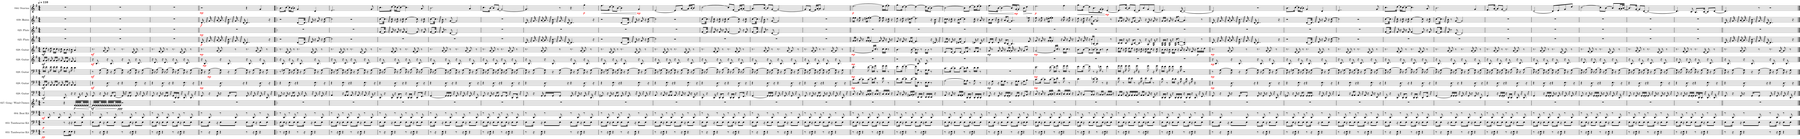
**kern	**dynam	**kern	**dynam	**kern	**dynam	**kern	**dynam	**kern	**dynam	**kern	**dynam	**kern	**dynam	**kern	**dynam	**kern	**dynam	**kern	**dynam	**kern	**dynam	**kern	**dynam	**kern	**dynam
*part13	*part13	*part12	*part12	*part11	*part11	*part10	*part10	*part9	*part9	*part8	*part8	*part7	*part7	*part6	*part6	*part5	*part5	*part4	*part4	*part3	*part3	*part2	*part2	*part1	*part1
*staff13	*staff13	*staff12	*staff12	*staff11	*staff11	*staff10	*staff10	*staff9	*staff9	*staff8	*staff8	*staff7	*staff7	*staff6	*staff6	*staff5	*staff5	*staff4	*staff4	*staff3	*staff3	*staff2	*staff2	*staff1	*staff1
*I"053: Tambourine Kit	*	*I"053: Tambourine Kit	*	*I"004: Beat Kit	*	*I"027: Gong / Wind Chimes	*	*I"028: Guitar	*	*I"028: Guitar	*	*I"028: Guitar	*	*I"028: Guitar	*	*I"028: Guitar	*	*I"025: Flute	*	*I"025: Flute	*	*I"039: Malon	*	*I"044: Ocarina	*
*I'Tmbrn. Kt.	*	*I'Tmbrn. Kt.	*	*I'Bt. Kt.	*	*I'Gng. / Wnd. Chms.	*	*I'Gtr.	*	*I'Gtr.	*	*I'Gtr.	*	*I'Gtr.	*	*I'Gtr.	*	*I'Flt.	*	*I'Flt.	*	*I'Mln.	*	*I'Ocrn.	*
*clefF4	*	*clefF4	*	*clefF4	*	*clefG2	*	*clefFv4	*	*clefF4	*	*clefF4	*	*clefG2	*	*clefG2	*	*clefG2	*	*clefG2	*	*clefG2	*	*clefG2	*
*k[f#]	*	*k[f#]	*	*k[f#]	*	*k[f#]	*	*k[f#]	*	*k[f#]	*	*k[f#]	*	*k[f#]	*	*k[f#]	*	*k[f#]	*	*k[f#]	*	*k[f#]	*	*k[f#]	*
*M4/4	*	*M4/4	*	*M4/4	*	*M4/4	*	*M4/4	*	*M4/4	*	*M4/4	*	*M4/4	*	*M4/4	*	*M4/4	*	*M4/4	*	*M4/4	*	*M4/4	*
*MM110	*	*MM110	*	*MM110	*	*MM110	*	*MM110	*	*MM110	*	*MM110	*	*MM110	*	*MM110	*	*MM110	*	*MM110	*	*MM110	*	*MM110	*
=1	=1	=1	=1	=1	=1	=1	=1	=1	=1	=1	=1	=1	=1	=1	=1	=1	=1	=1	=1	=1	=1	=1	=1	=1	=1
!	!LO:DY:b	!	!LO:DY:b	!	!LO:DY:b	!	!	!	!LO:DY:b	!	!LO:DY:b	!	!LO:DY:b	!	!LO:DY:b	!	!LO:DY:b	!	!	!	!	!	!	!	!
2r	pp	2r	p	8r	mf	2r	.	2AAA/	mf	16AA/LL	mf	16e\LL	mf	16g/LL	mf	16dd\LL	mf	1r	.	1r	.	1r	.	1r	.
.	.	.	.	.	.	.	.	.	.	16AA'/JJ	.	16e'\JJ	.	16g'/JJ	.	16dd'\JJ	.	.	.	.	.	.	.	.	.
.	.	.	.	8DD/	.	.	.	.	.	16r	.	16r	.	16r	.	16r	.	.	.	.	.	.	.	.	.
.	.	.	.	.	.	.	.	.	.	16AA/	.	16e\	.	16g/	.	16dd\	.	.	.	.	.	.	.	.	.
.	.	.	.	8r	.	.	.	.	.	16AA/LL	.	16e\LL	.	16g/LL	.	16cc\LL	.	.	.	.	.	.	.	.	.
.	.	.	.	.	.	.	.	.	.	16AA'/JJ	.	16e'\JJ	.	16g'/JJ	.	16cc'\JJ	.	.	.	.	.	.	.	.	.
.	.	.	.	8DD/	.	.	.	.	.	16r	.	16r	.	16r	.	16r	.	.	.	.	.	.	.	.	.
.	.	.	.	.	.	.	.	.	.	16AA/	.	16e\	.	16g/	.	16cc\	.	.	.	.	.	.	.	.	.
8E\L	.	8r	.	8r	.	4r	.	8.DDD/	.	16AA/LL	.	16d\LL	.	16f#/LL	.	16b\LL	.	.	.	.	.	.	.	.	.
.	.	.	.	.	.	.	.	.	.	16AA'/JJ	.	16d'\JJ	.	16f#'/JJ	.	16b'\JJ	.	.	.	.	.	.	.	.	.
16E\L	.	16r	.	8DD/	.	.	.	.	.	16r	.	16r	.	16r	.	16r	.	.	.	.	.	.	.	.	.
16E\JJ	.	16r	.	.	.	.	.	16r	.	16AA/	.	16d\	.	16f#/	.	16b\	.	.	.	.	.	.	.	.	.
!	!	!	!	!	!	!	!LO:DY:b	!	!	!	!	!	!	!	!	!	!	!	!	!	!	!	!	!	!
4r	.	8E\L	.	8r	.	[32e/LLL	p	16r	.	4AA/	.	4d\	.	4f#/	.	4a/	.	.	.	.	.	.	.	.	.
!	!	!	!	!	!	!	!LO:HP:b	!	!	!	!	!	!	!	!	!	!	!	!	!	!	!	!	!	!
.	.	.	.	.	.	32e/_	<	.	.	.	.	.	.	.	.	.	.	.	.	.	.	.	.	.	.
.	.	.	.	.	.	32e/_	.	16EEE'/	.	.	.	.	.	.	.	.	.	.	.	.	.	.	.	.	.
.	.	.	.	.	.	32e/_	.	.	.	.	.	.	.	.	.	.	.	.	.	.	.	.	.	.	.
.	.	8E\J	.	8DD/	.	32e/_	.	16r	.	.	.	.	.	.	.	.	.	.	.	.	.	.	.	.	.
.	.	.	.	.	.	32e/_	.	.	.	.	.	.	.	.	.	.	.	.	.	.	.	.	.	.	.
.	.	.	.	.	.	32e/_	.	16FFF#/	.	.	.	.	.	.	.	.	.	.	.	.	.	.	.	.	.
.	.	.	.	.	.	32e/JJJ_	.	.	.	.	.	.	.	.	.	.	.	.	.	.	.	.	.	.	.
.	.	.	.	.	.	.	[	.	.	.	.	.	.	.	.	.	.	.	.	.	.	.	.	.	.
=2	=2	=2	=2	=2	=2	=2	=2	=2	=2	=2	=2	=2	=2	=2	=2	=2	=2	=2	=2	=2	=2	=2	=2	=2	=2
!	!	!	!	!	!	!	!LO:HP:b	!	!	!	!	!	!	!	!	!	!	!	!	!	!	!	!	!	!
!	!	!	!	!	!	!	!LO:DY:n=1:b	!	!	!	!LO:DY:b	!	!LO:DY:b	!	!LO:DY:b	!	!LO:DY:b	!	!	!	!	!	!	!	!
8r	.	8E\L	.	8r	.	32e/LLL]	> mf	8GGG/	.	4r	mf	8r	mf	16r	mf	8.r	mf	1r	.	1r	.	1r	.	1r	.
.	.	.	.	.	.	[32e/	.	.	.	.	.	.	.	.	.	.	.	.	.	.	.	.	.	.	.
.	.	.	.	.	.	32e/_	.	.	.	.	.	.	.	8.B/	.	.	.	.	.	.	.	.	.	.	.
.	.	.	.	.	.	32e/_	.	.	.	.	.	.	.	.	.	.	.	.	.	.	.	.	.	.	.
16r	.	16E\Jk	.	8DD/	.	32e/_	.	16r	.	.	.	[8G\	.	.	.	.	.	.	.	.	.	.	.	.	.
.	.	.	.	.	.	32e/_	.	.	.	.	.	.	.	.	.	.	.	.	.	.	.	.	.	.	.
16E\	.	16r	.	.	.	32e/_	.	16GGG'/	.	.	.	.	.	.	.	[16g/	.	.	.	.	.	.	.	.	.
.	.	.	.	.	.	32e/JJJ_	.	.	.	.	.	.	.	.	.	.	.	.	.	.	.	.	.	.	.
4r	.	8E\L	.	8r	.	32e/LLL_	.	16r	.	8.D\	.	16G\]	.	16r	.	8g/]	.	.	.	.	.	.	.	.	.
.	.	.	.	.	.	32e/_	.	.	.	.	.	.	.	.	.	.	.	.	.	.	.	.	.	.	.
.	.	.	.	.	.	32e/_	.	16GGG'/KL	.	.	.	16r	.	8.B/	.	.	.	.	.	.	.	.	.	.	.
.	.	.	.	.	.	32e/_	.	.	.	.	.	.	.	.	.	.	.	.	.	.	.	.	.	.	.
.	.	8E\J	.	8DD/	.	32e/_	.	[8GGG/J	.	.	.	[8G\	.	.	.	8r	.	.	.	.	.	.	.	.	.
.	.	.	.	.	.	32e/_	.	.	.	.	.	.	.	.	.	.	.	.	.	.	.	.	.	.	.
.	.	.	.	.	.	32e/_	.	.	.	16r	.	.	.	.	.	.	.	.	.	.	.	.	.	.	.
!	!	!	!	!	!	!	!LO:DY:n=2:b	!	!	!	!	!	!	!	!	!	!	!	!	!	!	!	!	!	!
.	.	.	.	.	.	32e/JJJ]	] ppp	.	.	.	.	.	.	.	.	.	.	.	.	.	.	.	.	.	.
8r	.	8E\L	.	8r	.	2r	.	32GGG/]	.	4r	.	16G\]	.	16r	.	8.r	.	.	.	.	.	.	.	.	.
.	.	.	.	.	.	.	.	32r	.	.	.	.	.	.	.	.	.	.	.	.	.	.	.	.	.
.	.	.	.	.	.	.	.	16GGG'/KL	.	.	.	16r	.	8.c/	.	.	.	.	.	.	.	.	.	.	.
16r	.	16E\Jk	.	8DD/	.	.	.	8GGG'/J	.	.	.	[8G\	.	.	.	.	.	.	.	.	.	.	.	.	.
16E\	.	16r	.	.	.	.	.	.	.	.	.	.	.	.	.	[16e/	.	.	.	.	.	.	.	.	.
4r	.	8E\L	.	8r	.	.	.	16.GGG/	.	8.E\	.	16G\]	.	16r	.	8e/]	.	.	.	.	.	.	.	.	.
.	.	.	.	.	.	.	.	.	.	.	.	16r	.	8.c/	.	.	.	.	.	.	.	.	.	.	.
.	.	.	.	.	.	.	.	32r	.	.	.	.	.	.	.	.	.	.	.	.	.	.	.	.	.
.	.	8E\J	.	8DD/	.	.	.	16.GGG/	.	.	.	[8G\	.	.	.	8r	.	.	.	.	.	.	.	.	.
.	.	.	.	.	.	.	.	.	.	16r	.	.	.	.	.	.	.	.	.	.	.	.	.	.	.
.	.	.	.	.	.	.	.	32r	.	.	.	.	.	.	.	.	.	.	.	.	.	.	.	.	.
=3	=3	=3	=3	=3	=3	=3	=3	=3	=3	=3	=3	=3	=3	=3	=3	=3	=3	=3	=3	=3	=3	=3	=3	=3	=3
8r	.	8E\L	.	8r	.	1r	.	8GGG/	.	4r	.	16G\]	.	16r	.	8.r	.	1r	.	1r	.	1r	.	1r	.
.	.	.	.	.	.	.	.	.	.	.	.	16r	.	8.d/	.	.	.	.	.	.	.	.	.	.	.
16r	.	16E\Jk	.	8DD/	.	.	.	16r	.	.	.	[8A\	.	.	.	.	.	.	.	.	.	.	.	.	.
16E\	.	16r	.	.	.	.	.	16GGG'/	.	.	.	.	.	.	.	[16f#/	.	.	.	.	.	.	.	.	.
4r	.	8E\L	.	8r	.	.	.	16r	.	8.D\	.	16A\]	.	16r	.	8f#/]	.	.	.	.	.	.	.	.	.
.	.	.	.	.	.	.	.	16GGG'/LL	.	.	.	16r	.	8.d/	.	.	.	.	.	.	.	.	.	.	.
.	.	8E\J	.	8DD/	.	.	.	16.GGG/JJ	.	.	.	[8A\	.	.	.	8r	.	.	.	.	.	.	.	.	.
.	.	.	.	.	.	.	.	.	.	16r	.	.	.	.	.	.	.	.	.	.	.	.	.	.	.
.	.	.	.	.	.	.	.	32r	.	.	.	.	.	.	.	.	.	.	.	.	.	.	.	.	.
8r	.	8E\L	.	8r	.	.	.	16GGG/LL	.	4r	.	16A\]	.	16r	.	8.r	.	.	.	.	.	.	.	.	.
.	.	.	.	.	.	.	.	16DDD'/	.	.	.	16r	.	8.c/	.	.	.	.	.	.	.	.	.	.	.
16r	.	16E\Jk	.	8DD/	.	.	.	16.DDD/JJ	.	.	.	[8G\	.	.	.	.	.	.	.	.	.	.	.	.	.
16E\	.	16r	.	.	.	.	.	.	.	.	.	.	.	.	.	[16e/	.	.	.	.	.	.	.	.	.
.	.	.	.	.	.	.	.	32r	.	.	.	.	.	.	.	.	.	.	.	.	.	.	.	.	.
4r	.	8E\L	.	8r	.	.	.	16.DDD/	.	8.E\	.	16G\]	.	16r	.	8e/]	.	.	.	.	.	.	.	.	.
.	.	.	.	.	.	.	.	.	.	.	.	16r	.	8.c/	.	.	.	.	.	.	.	.	.	.	.
.	.	.	.	.	.	.	.	32r	.	.	.	.	.	.	.	.	.	.	.	.	.	.	.	.	.
.	.	8E\J	.	8DD/	.	.	.	16.DDD/	.	.	.	[8G\	.	.	.	8r	.	.	.	.	.	.	.	.	.
.	.	.	.	.	.	.	.	.	.	16r	.	.	.	.	.	.	.	.	.	.	.	.	.	.	.
.	.	.	.	.	.	.	.	32r	.	.	.	.	.	.	.	.	.	.	.	.	.	.	.	.	.
=4||	=4||	=4||	=4||	=4||	=4||	=4||	=4||	=4||	=4||	=4||	=4||	=4||	=4||	=4||	=4||	=4||	=4||	=4||	=4||	=4||	=4||	=4||	=4||	=4||	=4||
!	!	!	!	!	!	!	!	!	!	!	!LO:DY:b	!	!	!	!	!	!LO:DY:b	!	!LO:DY:b	!	!LO:DY:b	!	!LO:DY:b	!	!LO:DY:b
8r	.	8E\L	.	8r	.	1r	.	8GGG/	.	4r	mp	16G\]	.	16r	.	8.r	mp	16..d/	p	1r	mp	16..d/	f	2r	mp
!	!	!	!	!	!	!	!	!	!	!	!	!	!	!	!LO:DY:b	!	!	!	!	!	!	!	!	!	!
.	.	.	.	.	.	.	.	.	.	.	.	16r	.	8.B/	mp	.	.	.	.	.	.	.	.	.	.
.	.	.	.	.	.	.	.	.	.	.	.	.	.	.	.	.	.	64r	.	.	.	64r	.	.	.
!	!	!	!	!	!	!	!	!	!	!	!	!	!LO:DY:b	!	!	!	!	!	!	!	!	!	!	!	!
16r	.	16E\Jk	.	8DD/	.	.	.	16r	.	.	.	[8G\	mp	.	.	.	.	32..g/	.	.	.	32..g/	.	.	.
.	.	.	.	.	.	.	.	.	.	.	.	.	.	.	.	.	.	128r	.	.	.	128r	.	.	.
16E\	.	16r	.	.	.	.	.	16GGG'/	.	.	.	.	.	.	.	[16g/	.	[16a/	.	.	.	[16a/	.	.	.
4r	.	8E\L	.	8r	.	.	.	16r	.	8.D\	.	16G\]	.	16r	.	8g/]	.	32..a/]	.	.	.	32..a/]	.	.	.
.	.	.	.	.	.	.	.	.	.	.	.	.	.	.	.	.	.	128r	.	.	.	128r	.	.	.
.	.	.	.	.	.	.	.	16GGG'/KL	.	.	.	16r	.	8.B/	.	.	.	32..b\	.	.	.	32..b\	.	.	.
.	.	.	.	.	.	.	.	.	.	.	.	.	.	.	.	.	.	128r	.	.	.	128r	.	.	.
.	.	8E\J	.	8DD/	.	.	.	8GGG/J	.	.	.	[8G\	.	.	.	8r	.	32..g/	.	.	.	32..g/	.	.	.
.	.	.	.	.	.	.	.	.	.	.	.	.	.	.	.	.	.	128r	.	.	.	128r	.	.	.
.	.	.	.	.	.	.	.	.	.	16r	.	.	.	.	.	.	.	[16d/	.	.	.	[16d/	.	.	.
8r	.	8E\L	.	8r	.	.	.	16.GGG/	.	4r	.	16G\]	.	16r	.	8.r	.	4..d/]	.	.	.	4..d/]	.	4r	.
.	.	.	.	.	.	.	.	.	.	.	.	16r	.	8.B/	.	.	.	.	.	.	.	.	.	.	.
.	.	.	.	.	.	.	.	32r	.	.	.	.	.	.	.	.	.	.	.	.	.	.	.	.	.
16r	.	16E\Jk	.	8DD/	.	.	.	16.GGG/	.	.	.	[8G\	.	.	.	.	.	.	.	.	.	.	.	.	.
16E\	.	16r	.	.	.	.	.	.	.	.	.	.	.	.	.	[16g/	.	.	.	.	.	.	.	.	.
.	.	.	.	.	.	.	.	32r	.	.	.	.	.	.	.	.	.	.	.	.	.	.	.	.	.
4r	.	8E\L	.	8r	.	.	.	16.GGG/	.	8.D\	.	16G\]	.	16r	.	8g/]	.	.	.	.	.	.	.	4g/	.
.	.	.	.	.	.	.	.	.	.	.	.	16r	.	8.B/	.	.	.	.	.	.	.	.	.	.	.
.	.	.	.	.	.	.	.	32r	.	.	.	.	.	.	.	.	.	.	.	.	.	.	.	.	.
.	.	8E\J	.	8DD/	.	.	.	16.DDD/	.	.	.	8G\	.	.	.	8r	.	.	.	.	.	.	.	.	.
.	.	.	.	.	.	.	.	.	.	16r	.	.	.	.	.	.	.	16r	.	.	.	16r	.	.	.
.	.	.	.	.	.	.	.	32r	.	.	.	.	.	.	.	.	.	.	.	.	.	.	.	.	.
=5!|:	=5!|:	=5!|:	=5!|:	=5!|:	=5!|:	=5!|:	=5!|:	=5!|:	=5!|:	=5!|:	=5!|:	=5!|:	=5!|:	=5!|:	=5!|:	=5!|:	=5!|:	=5!|:	=5!|:	=5!|:	=5!|:	=5!|:	=5!|:	=5!|:	=5!|:
8r	.	8E\L	.	8r	.	1r	.	8GGG#X/	.	4r	.	8r	.	16r	.	8.r	.	2r	.	1r	.	2r	.	8.b\L	.
.	.	.	.	.	.	.	.	.	.	.	.	.	.	8.B/	.	.	.	.	.	.	.	.	.	.	.
16r	.	16E\Jk	.	8DD/	.	.	.	16r	.	.	.	[8G#X\	.	.	.	.	.	.	.	.	.	.	.	.	.
16E\	.	16r	.	.	.	.	.	16GGG#'/	.	.	.	.	.	.	.	[16e/	.	.	.	.	.	.	.	[16cc\Jk	.
4r	.	8E\L	.	8r	.	.	.	16r	.	8.E\	.	16G#\]	.	16r	.	8e/]	.	.	.	.	.	.	.	16cc\LL]	.
.	.	.	.	.	.	.	.	16GGG#'/KL	.	.	.	16r	.	8.B/	.	.	.	.	.	.	.	.	.	[16b\J	.
.	.	8E\J	.	8DD/	.	.	.	8GGG#/J	.	.	.	[8G#\	.	.	.	8r	.	.	.	.	.	.	.	8b\J]	.
.	.	.	.	.	.	.	.	.	.	16r	.	.	.	.	.	.	.	.	.	.	.	.	.	.	.
8r	.	8E\L	.	8r	.	.	.	16.GGG#/	.	4r	.	16G#\]	.	16r	.	8.r	.	[8d/L	.	.	.	[8d/L	.	4g/	.
.	.	.	.	.	.	.	.	.	.	.	.	16r	.	8.B/	.	.	.	.	.	.	.	.	.	.	.
.	.	.	.	.	.	.	.	32r	.	.	.	.	.	.	.	.	.	.	.	.	.	.	.	.	.
16r	.	16E\Jk	.	8DD/	.	.	.	16.GGG#/	.	.	.	[8G#\	.	.	.	.	.	32..d/Jkk]	.	.	.	32..d/Jkk]	.	.	.
.	.	.	.	.	.	.	.	.	.	.	.	.	.	.	.	.	.	128r	.	.	.	128r	.	.	.
16E\	.	16r	.	.	.	.	.	.	.	.	.	.	.	.	.	[16e/	.	16e/	.	.	.	16e/	.	.	.
.	.	.	.	.	.	.	.	32r	.	.	.	.	.	.	.	.	.	.	.	.	.	.	.	.	.
4r	.	8E\L	.	8r	.	.	.	16.GGG#/	.	8.E\	.	16G#\]	.	16r	.	8e/]	.	16r	.	.	.	16r	.	4d/	.
.	.	.	.	.	.	.	.	.	.	.	.	16r	.	8.B/	.	.	.	16g/	.	.	.	16g/	.	.	.
.	.	.	.	.	.	.	.	32r	.	.	.	.	.	.	.	.	.	.	.	.	.	.	.	.	.
.	.	8E\J	.	8DD/	.	.	.	16.GGG#/	.	.	.	[8G#\	.	.	.	8r	.	16r	.	.	.	16r	.	.	.
.	.	.	.	.	.	.	.	.	.	16r	.	.	.	.	.	.	.	[16cc\	.	.	.	[16cc\	.	.	.
.	.	.	.	.	.	.	.	32r	.	.	.	.	.	.	.	.	.	.	.	.	.	.	.	.	.
=6	=6	=6	=6	=6	=6	=6	=6	=6	=6	=6	=6	=6	=6	=6	=6	=6	=6	=6	=6	=6	=6	=6	=6	=6	=6
8r	.	8E\L	.	8r	.	1r	.	4AAA/	.	4r	.	16G#\]	.	16r	.	8.r	.	2cc\]	.	1r	.	2cc\]	.	2..e/	.
.	.	.	.	.	.	.	.	.	.	.	.	16r	.	8.c/	.	.	.	.	.	.	.	.	.	.	.
16r	.	16E\Jk	.	8DD/	.	.	.	.	.	.	.	[8Gn\	.	.	.	.	.	.	.	.	.	.	.	.	.
16E\	.	16r	.	.	.	.	.	.	.	.	.	.	.	.	.	[16e/	.	.	.	.	.	.	.	.	.
4r	.	8E\L	.	8r	.	.	.	16r	.	8.E\	.	16G\]	.	16r	.	8e/]	.	.	.	.	.	.	.	.	.
.	.	.	.	.	.	.	.	16AAA'/KL	.	.	.	16r	.	8.c/	.	.	.	.	.	.	.	.	.	.	.
.	.	8E\J	.	8DD/	.	.	.	8AAA/J	.	.	.	[8G\	.	.	.	8r	.	.	.	.	.	.	.	.	.
.	.	.	.	.	.	.	.	.	.	16r	.	.	.	.	.	.	.	.	.	.	.	.	.	.	.
8r	.	8E\L	.	8r	.	.	.	16.AAA/	.	4r	.	16G\]	.	16r	.	8.r	.	2r	.	.	.	2r	.	.	.
.	.	.	.	.	.	.	.	.	.	.	.	16r	.	8.c/	.	.	.	.	.	.	.	.	.	.	.
.	.	.	.	.	.	.	.	32r	.	.	.	.	.	.	.	.	.	.	.	.	.	.	.	.	.
16r	.	16E\Jk	.	8DD/	.	.	.	16.AAA/	.	.	.	[8G\	.	.	.	.	.	.	.	.	.	.	.	.	.
16E\	.	16r	.	.	.	.	.	.	.	.	.	.	.	.	.	[16e/	.	.	.	.	.	.	.	.	.
.	.	.	.	.	.	.	.	32r	.	.	.	.	.	.	.	.	.	.	.	.	.	.	.	.	.
4r	.	8E\L	.	8r	.	.	.	16.AAA/	.	8.E\	.	16G\]	.	16r	.	8e/]	.	.	.	.	.	.	.	.	.
.	.	.	.	.	.	.	.	.	.	.	.	16r	.	8.c/	.	.	.	.	.	.	.	.	.	.	.
.	.	.	.	.	.	.	.	32r	.	.	.	.	.	.	.	.	.	.	.	.	.	.	.	.	.
.	.	8E\J	.	8DD/	.	.	.	16EEE/	.	.	.	[8G\	.	.	.	8r	.	.	.	.	.	.	.	8g/	.
.	.	.	.	.	.	.	.	16r	.	16r	.	.	.	.	.	.	.	.	.	.	.	.	.	.	.
=7	=7	=7	=7	=7	=7	=7	=7	=7	=7	=7	=7	=7	=7	=7	=7	=7	=7	=7	=7	=7	=7	=7	=7	=7	=7
8r	.	8E\L	.	8r	.	1r	.	8DDD/	.	4r	.	16G\]	.	16r	.	8.r	.	1r	.	[8f#/L	.	[8cc\L	.	8.cc\L	.
.	.	.	.	.	.	.	.	.	.	.	.	16r	.	8.c/	.	.	.	.	.	.	.	.	.	.	.
16r	.	16E\Jk	.	8DD/	.	.	.	16r	.	.	.	[8A\	.	.	.	.	.	.	.	32..f#/Jkk]	.	32..cc\Jkk]	.	.	.
.	.	.	.	.	.	.	.	.	.	.	.	.	.	.	.	.	.	.	.	128r	.	128r	.	.	.
16E\	.	16r	.	.	.	.	.	16DDD'/	.	.	.	.	.	.	.	[16f#/	.	.	.	16f#'/	.	16cc'\	.	[16dd\Jk	.
4r	.	8E\L	.	8r	.	.	.	16r	.	8.D\	.	16A\]	.	16r	.	8f#/]	.	.	.	16r	.	16r	.	16dd\LL]	.
.	.	.	.	.	.	.	.	16DDD'/KL	.	.	.	16r	.	8.c/	.	.	.	.	.	16f#'/	.	16cc'\	.	[16cc\J	.
.	.	8E\J	.	8DD/	.	.	.	8DDD/J	.	.	.	[8A\	.	.	.	8r	.	.	.	16r	.	16r	.	8cc\J_	.
.	.	.	.	.	.	.	.	.	.	16r	.	.	.	.	.	.	.	.	.	16f#'/	.	16cc'\	.	.	.
8r	.	8E\L	.	8r	.	.	.	16r	.	4r	.	16A\]	.	16r	.	8.r	.	.	.	[4f#/	.	[4cc\	.	4.cc\]	.
.	.	.	.	.	.	.	.	16DDD'/LL	.	.	.	16r	.	8.c/	.	.	.	.	.	.	.	.	.	.	.
16r	.	16E\Jk	.	8DD/	.	.	.	16.DDD/JJ	.	.	.	[8A\	.	.	.	.	.	.	.	.	.	.	.	.	.
16E\	.	16r	.	.	.	.	.	.	.	.	.	.	.	.	.	[16f#/	.	.	.	.	.	.	.	.	.
.	.	.	.	.	.	.	.	32r	.	.	.	.	.	.	.	.	.	.	.	.	.	.	.	.	.
4r	.	8E\L	.	8r	.	.	.	8DDD/L	.	8.D\	.	16A\]	.	16r	.	8f#/]	.	.	.	8f#/]	.	8cc\]	.	.	.
.	.	.	.	.	.	.	.	.	.	.	.	16r	.	8.c/	.	.	.	.	.	.	.	.	.	.	.
.	.	8E\J	.	8DD/	.	.	.	16.FFF#/Jk	.	.	.	[8A\	.	.	.	8r	.	.	.	16r	.	16r	.	8a/	.
.	.	.	.	.	.	.	.	.	.	16r	.	.	.	.	.	.	.	.	.	16f#'/	.	16cc'\	.	.	.
.	.	.	.	.	.	.	.	32r	.	.	.	.	.	.	.	.	.	.	.	.	.	.	.	.	.
=8	=8	=8	=8	=8	=8	=8	=8	=8	=8	=8	=8	=8	=8	=8	=8	=8	=8	=8	=8	=8	=8	=8	=8	=8	=8
8r	.	8E\L	.	8r	.	1r	.	[4GGG/	.	4r	.	16A\]	.	16r	.	8.r	.	1r	.	[8f#/L	.	[8cc\L	.	2.b\	.
.	.	.	.	.	.	.	.	.	.	.	.	16r	.	8.B/	.	.	.	.	.	.	.	.	.	.	.
16r	.	16E\Jk	.	8DD/	.	.	.	.	.	.	.	[8G\	.	.	.	.	.	.	.	32..f#/Jkk]	.	32..cc\Jkk]	.	.	.
.	.	.	.	.	.	.	.	.	.	.	.	.	.	.	.	.	.	.	.	128r	.	128r	.	.	.
16E\	.	16r	.	.	.	.	.	.	.	.	.	.	.	.	.	[16g/	.	.	.	16f#'/	.	16b'\	.	.	.
4r	.	8E\L	.	8r	.	.	.	16GGG/LL]	.	8.D\	.	16G\]	.	16r	.	8g/]	.	.	.	8r	.	8r	.	.	.
.	.	.	.	.	.	.	.	16GGG'/	.	.	.	16r	.	8.B/	.	.	.	.	.	.	.	.	.	.	.
.	.	8E\J	.	8DD/	.	.	.	16.GGG/JJ	.	.	.	[8G\	.	.	.	8r	.	.	.	[8d/	.	[8g/	.	.	.
.	.	.	.	.	.	.	.	.	.	16r	.	.	.	.	.	.	.	.	.	.	.	.	.	.	.
.	.	.	.	.	.	.	.	32r	.	.	.	.	.	.	.	.	.	.	.	.	.	.	.	.	.
8r	.	8E\L	.	8r	.	.	.	16.GGG/	.	4r	.	16G\]	.	16r	.	8.r	.	.	.	2d/]	.	2g/]	.	.	.
.	.	.	.	.	.	.	.	.	.	.	.	16r	.	8.B/	.	.	.	.	.	.	.	.	.	.	.
.	.	.	.	.	.	.	.	32r	.	.	.	.	.	.	.	.	.	.	.	.	.	.	.	.	.
16r	.	16E\Jk	.	8DD/	.	.	.	16.GGG/	.	.	.	[8G\	.	.	.	.	.	.	.	.	.	.	.	.	.
16E\	.	16r	.	.	.	.	.	.	.	.	.	.	.	.	.	[16g/	.	.	.	.	.	.	.	.	.
.	.	.	.	.	.	.	.	32r	.	.	.	.	.	.	.	.	.	.	.	.	.	.	.	.	.
4r	.	8E\L	.	8r	.	.	.	16.GGG/	.	8.D\	.	16G\]	.	16r	.	8g/]	.	.	.	.	.	.	.	4a/	.
.	.	.	.	.	.	.	.	.	.	.	.	16r	.	8.B/	.	.	.	.	.	.	.	.	.	.	.
.	.	.	.	.	.	.	.	32r	.	.	.	.	.	.	.	.	.	.	.	.	.	.	.	.	.
.	.	8E\J	.	8DD/	.	.	.	8DDD/	.	.	.	[8G\	.	.	.	8r	.	.	.	.	.	.	.	.	.
.	.	.	.	.	.	.	.	.	.	16r	.	.	.	.	.	.	.	.	.	.	.	.	.	.	.
=9	=9	=9	=9	=9	=9	=9	=9	=9	=9	=9	=9	=9	=9	=9	=9	=9	=9	=9	=9	=9	=9	=9	=9	=9	=9
8r	.	8E\L	.	8r	.	1r	.	8GGG/	.	4r	.	16G\]	.	16r	.	8.r	.	1r	.	1r	.	1r	.	8.cc\L	.
.	.	.	.	.	.	.	.	.	.	.	.	16r	.	8.B/	.	.	.	.	.	.	.	.	.	.	.
16r	.	16E\Jk	.	8DD/	.	.	.	16r	.	.	.	[8G\	.	.	.	.	.	.	.	.	.	.	.	.	.
16E\	.	16r	.	.	.	.	.	16GGG'/	.	.	.	.	.	.	.	[16g/	.	.	.	.	.	.	.	[16b\Jk	.
4r	.	8E\L	.	8r	.	.	.	16r	.	8.D\	.	16G\]	.	16r	.	8g/]	.	.	.	.	.	.	.	8b/L]	.
.	.	.	.	.	.	.	.	16GGG'/KL	.	.	.	16r	.	8.B/	.	.	.	.	.	.	.	.	.	.	.
.	.	8E\J	.	8DD/	.	.	.	8GGG/J	.	.	.	[8G\	.	.	.	8r	.	.	.	.	.	.	.	[8g/J	.
.	.	.	.	.	.	.	.	.	.	16r	.	.	.	.	.	.	.	.	.	.	.	.	.	.	.
8r	.	8E\L	.	8r	.	.	.	8GGG/L	.	4r	.	16G\]	.	16r	.	8.r	.	.	.	.	.	.	.	2g/_	.
.	.	.	.	.	.	.	.	.	.	.	.	16r	.	8.B/	.	.	.	.	.	.	.	.	.	.	.
16r	.	16E\Jk	.	8DD/	.	.	.	16.GGG/Jk	.	.	.	[8G\	.	.	.	.	.	.	.	.	.	.	.	.	.
16E\	.	16r	.	.	.	.	.	.	.	.	.	.	.	.	.	[16g/	.	.	.	.	.	.	.	.	.
.	.	.	.	.	.	.	.	32r	.	.	.	.	.	.	.	.	.	.	.	.	.	.	.	.	.
4r	.	8E\L	.	8r	.	.	.	8DDD'/L	.	8.D\	.	16G\]	.	16r	.	8g/]	.	.	.	.	.	.	.	.	.
.	.	.	.	.	.	.	.	.	.	.	.	16r	.	8.B/	.	.	.	.	.	.	.	.	.	.	.
.	.	8E\J	.	8DD/	.	.	.	16.DDD/Jk	.	.	.	[8G\	.	.	.	8r	.	.	.	.	.	.	.	.	.
.	.	.	.	.	.	.	.	.	.	16r	.	.	.	.	.	.	.	.	.	.	.	.	.	.	.
.	.	.	.	.	.	.	.	32r	.	.	.	.	.	.	.	.	.	.	.	.	.	.	.	.	.
=10	=10	=10	=10	=10	=10	=10	=10	=10	=10	=10	=10	=10	=10	=10	=10	=10	=10	=10	=10	=10	=10	=10	=10	=10	=10
8r	.	8E\L	.	8r	.	1r	.	8GGG/	.	4r	.	16G\]	.	16r	.	8.r	.	16..d/	.	1r	.	16..d/	.	4.g/]	.
.	.	.	.	.	.	.	.	.	.	.	.	16r	.	8.B/	.	.	.	.	.	.	.	.	.	.	.
.	.	.	.	.	.	.	.	.	.	.	.	.	.	.	.	.	.	64r	.	.	.	64r	.	.	.
16r	.	16E\Jk	.	8DD/	.	.	.	16r	.	.	.	[8G\	.	.	.	.	.	32..g/	.	.	.	32..g/	.	.	.
.	.	.	.	.	.	.	.	.	.	.	.	.	.	.	.	.	.	128r	.	.	.	128r	.	.	.
16E\	.	16r	.	.	.	.	.	16GGG'/	.	.	.	.	.	.	.	[16g/	.	[16a/	.	.	.	[16a/	.	.	.
4r	.	8E\L	.	8r	.	.	.	16GGG'/LL	.	8.D\	.	16G\]	.	16r	.	8g/]	.	32..a/]	.	.	.	32..a/]	.	.	.
.	.	.	.	.	.	.	.	.	.	.	.	.	.	.	.	.	.	128r	.	.	.	128r	.	.	.
.	.	.	.	.	.	.	.	16GGG'/J	.	.	.	16r	.	8.B/	.	.	.	32..b\	.	.	.	32..b\	.	.	.
.	.	.	.	.	.	.	.	.	.	.	.	.	.	.	.	.	.	128r	.	.	.	128r	.	.	.
.	.	8E\J	.	8DD/	.	.	.	8GGG/J	.	.	.	[8G\	.	.	.	8r	.	32..g/	.	.	.	32..g/	.	8r	.
.	.	.	.	.	.	.	.	.	.	.	.	.	.	.	.	.	.	128r	.	.	.	128r	.	.	.
.	.	.	.	.	.	.	.	.	.	16r	.	.	.	.	.	.	.	[16d/	.	.	.	[16d/	.	.	.
8r	.	8E\L	.	8r	.	.	.	16.GGG/	.	4r	.	16G\]	.	16r	.	8.r	.	4..d/]	.	.	.	4..d/]	.	4r	.
.	.	.	.	.	.	.	.	.	.	.	.	16r	.	8.B/	.	.	.	.	.	.	.	.	.	.	.
.	.	.	.	.	.	.	.	32r	.	.	.	.	.	.	.	.	.	.	.	.	.	.	.	.	.
16r	.	16E\Jk	.	8DD/	.	.	.	16GGG'/	.	.	.	[8G\	.	.	.	.	.	.	.	.	.	.	.	.	.
16E\	.	16r	.	.	.	.	.	16r	.	.	.	.	.	.	.	[16g/	.	.	.	.	.	.	.	.	.
!	!	!	!	!	!	!	!	!	!	!	!	!	!	!	!	!	!	!	!	!	!	!	!	!	!LO:DY:b
4r	.	8E\L	.	8r	.	.	.	16.GGG/	.	8.D\	.	16G\]	.	16r	.	8g/]	.	.	.	.	.	.	.	4gg\	p
.	.	.	.	.	.	.	.	.	.	.	.	16r	.	8.B/	.	.	.	.	.	.	.	.	.	.	.
.	.	.	.	.	.	.	.	32r	.	.	.	.	.	.	.	.	.	.	.	.	.	.	.	.	.
.	.	8E\J	.	8DD/	.	.	.	16.DDD/	.	.	.	[8G\	.	.	.	8r	.	.	.	.	.	.	.	.	.
.	.	.	.	.	.	.	.	.	.	16r	.	.	.	.	.	.	.	16r	.	.	.	16r	.	.	.
.	.	.	.	.	.	.	.	32r	.	.	.	.	.	.	.	.	.	.	.	.	.	.	.	.	.
=11	=11	=11	=11	=11	=11	=11	=11	=11	=11	=11	=11	=11	=11	=11	=11	=11	=11	=11	=11	=11	=11	=11	=11	=11	=11
!	!	!	!	!	!	!	!	!	!	!	!	!	!	!	!	!	!	!	!	!	!	!	!	!	!LO:HP:b
8r	.	8E\L	.	8r	.	1r	.	8GGG#X/	.	4r	.	16G\]	.	16r	.	8.r	.	2r	.	1r	.	2r	.	8.ff#\L	<
.	.	.	.	.	.	.	.	.	.	.	.	16r	.	8.B/	.	.	.	.	.	.	.	.	.	.	.
16r	.	16E\Jk	.	8DD/	.	.	.	16r	.	.	.	[8G#X\	.	.	.	.	.	.	.	.	.	.	.	.	.
16E\	.	16r	.	.	.	.	.	16GGG#'/	.	.	.	.	.	.	.	[16e/	.	.	.	.	.	.	.	[16dd\Jk	.
4r	.	8E\L	.	8r	.	.	.	16r	.	8.E\	.	16G#\]	.	16r	.	8e/]	.	.	.	.	.	.	.	8dd\L]	.
.	.	.	.	.	.	.	.	16GGG#'/KL	.	.	.	16r	.	8.B/	.	.	.	.	.	.	.	.	.	.	.
.	.	8E\J	.	8DD/	.	.	.	8GGG#/J	.	.	.	[8G#\	.	.	.	8r	.	.	.	.	.	.	.	[8b\J	.
.	.	.	.	.	.	.	.	.	.	16r	.	.	.	.	.	.	.	.	.	.	.	.	.	.	.
8r	.	8E\L	.	8r	.	.	.	16.GGG#/	.	4r	.	16G#\]	.	16r	.	8.r	.	[8d/L	.	.	.	[8d/L	.	4b\]	.
.	.	.	.	.	.	.	.	.	.	.	.	16r	.	8.B/	.	.	.	.	.	.	.	.	.	.	.
.	.	.	.	.	.	.	.	32r	.	.	.	.	.	.	.	.	.	.	.	.	.	.	.	.	.
16r	.	16E\Jk	.	8DD/	.	.	.	16.GGG#/	.	.	.	[8G#\	.	.	.	.	.	32..d/Jkk]	.	.	.	32..d/Jkk]	.	.	.
.	.	.	.	.	.	.	.	.	.	.	.	.	.	.	.	.	.	128r	.	.	.	128r	.	.	.
16E\	.	16r	.	.	.	.	.	.	.	.	.	.	.	.	.	[16e/	.	16e/	.	.	.	16e/	.	.	.
.	.	.	.	.	.	.	.	32r	.	.	.	.	.	.	.	.	.	.	.	.	.	.	.	.	.
!	!	!	!	!	!	!	!	!	!	!	!	!	!	!	!	!	!	!	!	!	!	!	!	!	!LO:DY:n=1:b
4r	.	8E\L	.	8r	.	.	.	16.GGG#/	.	8.E\	.	16G#\]	.	16r	.	8e/]	.	16r	.	.	.	16r	.	4g/	[ mp
.	.	.	.	.	.	.	.	.	.	.	.	16r	.	8.B/	.	.	.	16g/	.	.	.	16g/	.	.	.
.	.	.	.	.	.	.	.	32r	.	.	.	.	.	.	.	.	.	.	.	.	.	.	.	.	.
.	.	8E\J	.	8DD/	.	.	.	16.GGG#/	.	.	.	[8G#\	.	.	.	8r	.	16r	.	.	.	16r	.	.	.
.	.	.	.	.	.	.	.	.	.	16r	.	.	.	.	.	.	.	[16cc\	.	.	.	[16cc\	.	.	.
.	.	.	.	.	.	.	.	32r	.	.	.	.	.	.	.	.	.	.	.	.	.	.	.	.	.
=12	=12	=12	=12	=12	=12	=12	=12	=12	=12	=12	=12	=12	=12	=12	=12	=12	=12	=12	=12	=12	=12	=12	=12	=12	=12
8r	.	8E\L	.	8r	.	1r	.	8AAA/	.	4r	.	16G#\]	.	16r	.	8.r	.	2cc\]	.	1r	.	2cc\]	.	[2e/	.
.	.	.	.	.	.	.	.	.	.	.	.	16r	.	8.c/	.	.	.	.	.	.	.	.	.	.	.
16r	.	16E\Jk	.	8DD/	.	.	.	16r	.	.	.	[8Gn\	.	.	.	.	.	.	.	.	.	.	.	.	.
16E\	.	16r	.	.	.	.	.	16AAA/	.	.	.	.	.	.	.	[16e/	.	.	.	.	.	.	.	.	.
4r	.	8E\L	.	8r	.	.	.	16r	.	8.E\	.	16G\]	.	16r	.	8e/]	.	.	.	.	.	.	.	.	.
.	.	.	.	.	.	.	.	16AAA'/KL	.	.	.	16r	.	8.c/	.	.	.	.	.	.	.	.	.	.	.
.	.	8E\J	.	8DD/	.	.	.	8AAA/J	.	.	.	[8G\	.	.	.	8r	.	.	.	.	.	.	.	.	.
.	.	.	.	.	.	.	.	.	.	16r	.	.	.	.	.	.	.	.	.	.	.	.	.	.	.
8r	.	8E\L	.	8r	.	.	.	16.AAA/	.	4r	.	16G\]	.	16r	.	8.r	.	2r	.	.	.	2r	.	8e/L]	.
.	.	.	.	.	.	.	.	.	.	.	.	16r	.	8.c/	.	.	.	.	.	.	.	.	.	.	.
.	.	.	.	.	.	.	.	32r	.	.	.	.	.	.	.	.	.	.	.	.	.	.	.	.	.
16r	.	16E\Jk	.	8DD/	.	.	.	16AAA/	.	.	.	[8G\	.	.	.	.	.	.	.	.	.	.	.	[8a/J	.
16E\	.	16r	.	.	.	.	.	16r	.	.	.	.	.	.	.	[16e/	.	.	.	.	.	.	.	.	.
4r	.	8E\L	.	8r	.	.	.	16AAA'/	.	8.E\	.	16G\]	.	16r	.	8e/]	.	.	.	.	.	.	.	16a/LL]	.
.	.	.	.	.	.	.	.	16r	.	.	.	16r	.	8.c/	.	.	.	.	.	.	.	.	.	[16b/J	.
.	.	8E\J	.	8DD/	.	.	.	16EEE'/	.	.	.	[8G\	.	.	.	8r	.	.	.	.	.	.	.	8b/J]	.
.	.	.	.	.	.	.	.	16r	.	16r	.	.	.	.	.	.	.	.	.	.	.	.	.	.	.
=13	=13	=13	=13	=13	=13	=13	=13	=13	=13	=13	=13	=13	=13	=13	=13	=13	=13	=13	=13	=13	=13	=13	=13	=13	=13
8r	.	8E\L	.	8r	.	1r	.	8DDD/	.	4r	.	16G\]	.	16r	.	8.r	.	1r	.	[8f#/L	.	[8cc\L	.	[2cc\	.
.	.	.	.	.	.	.	.	.	.	.	.	16r	.	8.c/	.	.	.	.	.	.	.	.	.	.	.
16r	.	16E\Jk	.	8DD/	.	.	.	16r	.	.	.	[8A\	.	.	.	.	.	.	.	32..f#/Jkk]	.	32..cc\Jkk]	.	.	.
.	.	.	.	.	.	.	.	.	.	.	.	.	.	.	.	.	.	.	.	128r	.	128r	.	.	.
16E\	.	16r	.	.	.	.	.	16DDD'/	.	.	.	.	.	.	.	[16f#/	.	.	.	16f#'/	.	16cc'\	.	.	.
4r	.	8E\L	.	8r	.	.	.	16r	.	8.D\	.	16A\]	.	16r	.	8f#/]	.	.	.	16r	.	16r	.	.	.
.	.	.	.	.	.	.	.	16DDD'/KL	.	.	.	16r	.	8.c/	.	.	.	.	.	16f#'/	.	16cc'\	.	.	.
.	.	8E\J	.	8DD/	.	.	.	8DDD/J	.	.	.	[8A\	.	.	.	8r	.	.	.	16r	.	16r	.	.	.
.	.	.	.	.	.	.	.	.	.	16r	.	.	.	.	.	.	.	.	.	16f#'/	.	16cc'\	.	.	.
8r	.	8E\L	.	8r	.	.	.	16r	.	4r	.	16A\]	.	16r	.	8.r	.	.	.	[4f#/	.	[4cc\	.	8cc/L]	.
.	.	.	.	.	.	.	.	16DDD'/LL	.	.	.	16r	.	8.c/	.	.	.	.	.	.	.	.	.	.	.
16r	.	16E\Jk	.	8DD/	.	.	.	16DDD/JJ	.	.	.	[8A\	.	.	.	.	.	.	.	.	.	.	.	[8f#/J	.
16E\	.	16r	.	.	.	.	.	16r	.	.	.	.	.	.	.	[16f#/	.	.	.	.	.	.	.	.	.
4r	.	8E\L	.	8r	.	.	.	8DDD/L	.	8.D\	.	16A\]	.	16r	.	8f#/]	.	.	.	8f#/]	.	8cc\]	.	16f#/LL]	.
.	.	.	.	.	.	.	.	.	.	.	.	16r	.	8.c/	.	.	.	.	.	.	.	.	.	[16a/J	.
.	.	8E\J	.	8DD/	.	.	.	16.FFF#/Jk	.	.	.	[8A\	.	.	.	8r	.	.	.	16r	.	16r	.	8a/J_	.
.	.	.	.	.	.	.	.	.	.	16r	.	.	.	.	.	.	.	.	.	16f#'/	.	16cc'\	.	.	.
.	.	.	.	.	.	.	.	32r	.	.	.	.	.	.	.	.	.	.	.	.	.	.	.	.	.
=14	=14	=14	=14	=14	=14	=14	=14	=14	=14	=14	=14	=14	=14	=14	=14	=14	=14	=14	=14	=14	=14	=14	=14	=14	=14
8r	.	8E\L	.	8r	.	1r	.	[4GGG/	.	4r	.	16A\]	.	16r	.	8.r	.	1r	.	[8f#/L	.	[8cc\L	.	8.a/L]	.
.	.	.	.	.	.	.	.	.	.	.	.	16r	.	8.B/	.	.	.	.	.	.	.	.	.	.	.
16r	.	16E\Jk	.	8DD/	.	.	.	.	.	.	.	[8G\	.	.	.	.	.	.	.	32..f#/Jkk]	.	32..cc\Jkk]	.	.	.
.	.	.	.	.	.	.	.	.	.	.	.	.	.	.	.	.	.	.	.	128r	.	128r	.	.	.
16E\	.	16r	.	.	.	.	.	.	.	.	.	.	.	.	.	[16g/	.	.	.	16f#'/	.	16b'\	.	[16b/Jk	.
4r	.	8E\L	.	8r	.	.	.	16GGG/LL]	.	8.D\	.	16G\]	.	16r	.	8g/]	.	.	.	8r	.	8r	.	8b/L]	.
.	.	.	.	.	.	.	.	16GGG'/	.	.	.	16r	.	8.B/	.	.	.	.	.	.	.	.	.	.	.
.	.	8E\J	.	8DD/	.	.	.	16.GGG/JJ	.	.	.	[8G\	.	.	.	8r	.	.	.	[8d/	.	[8g/	.	[8g/J	.
.	.	.	.	.	.	.	.	.	.	16r	.	.	.	.	.	.	.	.	.	.	.	.	.	.	.
.	.	.	.	.	.	.	.	32r	.	.	.	.	.	.	.	.	.	.	.	.	.	.	.	.	.
8r	.	8E\L	.	8r	.	.	.	16.GGG/	.	4r	.	16G\]	.	16r	.	8.r	.	.	.	2d/]	.	2g/]	.	2g/_	.
.	.	.	.	.	.	.	.	.	.	.	.	16r	.	8.B/	.	.	.	.	.	.	.	.	.	.	.
.	.	.	.	.	.	.	.	32r	.	.	.	.	.	.	.	.	.	.	.	.	.	.	.	.	.
16r	.	16E\Jk	.	8DD/	.	.	.	16.GGG/	.	.	.	[8G\	.	.	.	.	.	.	.	.	.	.	.	.	.
16E\	.	16r	.	.	.	.	.	.	.	.	.	.	.	.	.	[16g/	.	.	.	.	.	.	.	.	.
.	.	.	.	.	.	.	.	32r	.	.	.	.	.	.	.	.	.	.	.	.	.	.	.	.	.
4r	.	8E\L	.	8r	.	.	.	16.GGG/	.	8.D\	.	16G\]	.	16r	.	8g/]	.	.	.	.	.	.	.	.	.
.	.	.	.	.	.	.	.	.	.	.	.	16r	.	8.B/	.	.	.	.	.	.	.	.	.	.	.
.	.	.	.	.	.	.	.	32r	.	.	.	.	.	.	.	.	.	.	.	.	.	.	.	.	.
.	.	8E\J	.	8DD/	.	.	.	8DDD/	.	.	.	[8G\	.	.	.	8r	.	.	.	.	.	.	.	.	.
.	.	.	.	.	.	.	.	.	.	16r	.	.	.	.	.	.	.	.	.	.	.	.	.	.	.
=15	=15	=15	=15	=15	=15	=15	=15	=15	=15	=15	=15	=15	=15	=15	=15	=15	=15	=15	=15	=15	=15	=15	=15	=15	=15
8r	.	8E\L	.	8r	.	1r	.	8GGG/	.	4r	.	16G\]	.	16r	.	8.r	.	1r	.	1r	.	1r	.	8g/L]	.
.	.	.	.	.	.	.	.	.	.	.	.	16r	.	8.B/	.	.	.	.	.	.	.	.	.	.	.
16r	.	16E\Jk	.	8DD/	.	.	.	16r	.	.	.	[8G\	.	.	.	.	.	.	.	.	.	.	.	[8f#/J	.
16E\	.	16r	.	.	.	.	.	16GGG'/	.	.	.	.	.	.	.	[16g/	.	.	.	.	.	.	.	.	.
4r	.	8E\L	.	8r	.	.	.	16r	.	8.D\	.	16G\]	.	16r	.	8g/]	.	.	.	.	.	.	.	16f#/LL]	.
.	.	.	.	.	.	.	.	16GGG'/KL	.	.	.	16r	.	8.B/	.	.	.	.	.	.	.	.	.	[16a/J	.
.	.	8E\J	.	8DD/	.	.	.	8GGG/J	.	.	.	[8G\	.	.	.	8r	.	.	.	.	.	.	.	8a/J]	.
.	.	.	.	.	.	.	.	.	.	16r	.	.	.	.	.	.	.	.	.	.	.	.	.	.	.
8r	.	8E\L	.	8r	.	.	.	16GGG/	.	4r	.	16G\]	.	16r	.	8.r	.	.	.	.	.	.	.	2g/	.
.	.	.	.	.	.	.	.	16r	.	.	.	16r	.	8.B/	.	.	.	.	.	.	.	.	.	.	.
16r	.	16E\Jk	.	8DD/	.	.	.	16.GGG/	.	.	.	[8G\	.	.	.	.	.	.	.	.	.	.	.	.	.
16E\	.	16r	.	.	.	.	.	.	.	.	.	.	.	.	.	[16g/	.	.	.	.	.	.	.	.	.
.	.	.	.	.	.	.	.	32r	.	.	.	.	.	.	.	.	.	.	.	.	.	.	.	.	.
4r	.	8E\L	.	8r	.	.	.	16.GGG/	.	8.D\	.	16G\]	.	16r	.	8g/]	.	.	.	.	.	.	.	.	.
.	.	.	.	.	.	.	.	.	.	.	.	16r	.	8.B/	.	.	.	.	.	.	.	.	.	.	.
.	.	.	.	.	.	.	.	32r	.	.	.	.	.	.	.	.	.	.	.	.	.	.	.	.	.
.	.	8E\J	.	8DD/	.	.	.	16.DDD/	.	.	.	8G\	.	.	.	8r	.	.	.	.	.	.	.	.	.
.	.	.	.	.	.	.	.	.	.	16r	.	.	.	.	.	.	.	.	.	.	.	.	.	.	.
.	.	.	.	.	.	.	.	32r	.	.	.	.	.	.	.	.	.	.	.	.	.	.	.	.	.
=16||	=16||	=16||	=16||	=16||	=16||	=16||	=16||	=16||	=16||	=16||	=16||	=16||	=16||	=16||	=16||	=16||	=16||	=16||	=16||	=16||	=16||	=16||	=16||	=16||	=16||
!	!	!	!	!	!	!	!	!	!	!	!LO:DY:b	!	!LO:DY:b	!	!LO:DY:b	!	!LO:DY:b	!	!	!	!	!	!	!	!LO:DY:b
8r	.	8E\L	.	8r	.	1r	.	8CC/	.	8.c\L	mp	4.e\	mp	1r	mp	[2g/	mp	16g/LL	.	1r	.	16ee\LL	.	[2.ee\	p
.	.	.	.	.	.	.	.	.	.	.	.	.	.	.	.	.	.	16g/JJ	.	.	.	16ee\JJ	.	.	.
16r	.	16E\Jk	.	8DD/	.	.	.	16r	.	.	.	.	.	.	.	.	.	16r	.	.	.	16r	.	.	.
16E\	.	16r	.	.	.	.	.	16CC'/	.	[16c\Jk	.	.	.	.	.	.	.	16g'/	.	.	.	16ee'\	.	.	.
4r	.	8E\L	.	8r	.	.	.	16r	.	8c\L]	.	.	.	.	.	.	.	16r	.	.	.	16r	.	.	.
.	.	.	.	.	.	.	.	16BBB'/LL	.	.	.	.	.	.	.	.	.	16g'/LL	.	.	.	16dd#X'\LL	.	.	.
.	.	8E\J	.	8DD/	.	.	.	[16CC/	.	[8c\J	.	[8e\	.	.	.	.	.	[16g/JJ	.	.	.	[16ee\JJ	.	.	.
.	.	.	.	.	.	.	.	16CC/JJ]	.	.	.	.	.	.	.	.	.	4g/_	.	.	.	4ee\_	.	.	.
8r	.	8E\L	.	8r	.	.	.	16r	.	16c\LL]	.	16e\LL]	.	.	.	16g/LL]	.	.	.	.	.	.	.	.	.
.	.	.	.	.	.	.	.	16CC/LL	.	16e'\JJ	.	16g'\JJ	.	.	.	16cc'/JJ	.	.	.	.	.	.	.	.	.
16r	.	16E\Jk	.	8DD/	.	.	.	16CC/JJ	.	8r	.	8r	.	.	.	8r	.	.	.	.	.	.	.	.	.
16E\	.	16r	.	.	.	.	.	16r	.	.	.	.	.	.	.	.	.	16g/]	.	.	.	16ee\]	.	.	.
4r	.	8E\L	.	8r	.	.	.	16CC/LL	.	8e\	.	16g\LL	.	.	.	16cc\LL	.	16g'/	.	.	.	16ee'\	.	16ee\LL]	.
.	.	.	.	.	.	.	.	16CC/	.	.	.	16g\JJ	.	.	.	16cc\JJ	.	16r	.	.	.	16r	.	[16ff#\J	.
.	.	8E\J	.	8DD/	.	.	.	16CC/JJ	.	8r	.	8r	.	.	.	8r	.	16e'/	.	.	.	16cc'\	.	8ff#\J]	.
.	.	.	.	.	.	.	.	16r	.	.	.	.	.	.	.	.	.	16r	.	.	.	16r	.	.	.
=17	=17	=17	=17	=17	=17	=17	=17	=17	=17	=17	=17	=17	=17	=17	=17	=17	=17	=17	=17	=17	=17	=17	=17	=17	=17
8r	.	8E\L	.	8r	.	1r	.	8BBB/	.	8.d\L	.	8.f#\L	.	2r	.	4.b\	.	8f#/	.	1r	.	8dd\	.	8.gg\L	.
16r	.	16E\Jk	.	8DD/	.	.	.	16r	.	.	.	.	.	.	.	.	.	16r	.	.	.	16r	.	.	.
16E\	.	16r	.	.	.	.	.	16BBB'/	.	[16d\Jk	.	[16f#\Jk	.	.	.	.	.	16f#'/	.	.	.	16dd'\	.	[16dd\Jk	.
4r	.	8E\L	.	8r	.	.	.	16r	.	8d\L]	.	4f#\_	.	.	.	.	.	16r	.	.	.	16r	.	4dd\_	.
.	.	.	.	.	.	.	.	16AAA#X'/LL	.	.	.	.	.	.	.	.	.	16f#'/KL	.	.	.	16cc#X'\KL	.	.	.
.	.	8E\J	.	8DD/	.	.	.	[16BBB/	.	[8d\J	.	.	.	.	.	[8b\	.	[8f#/J	.	.	.	[8dd\J	.	.	.
.	.	.	.	.	.	.	.	16BBB/JJ]	.	.	.	.	.	.	.	.	.	.	.	.	.	.	.	.	.
8r	.	8E\L	.	8r	.	.	.	16r	.	16d\LL]	.	16f#\LL]	.	16r	.	16b\LL]	.	4.f#/]	.	.	.	4.dd\]	.	4dd\_	.
.	.	.	.	.	.	.	.	16EEE'/LL	.	16E'\JJ	.	16G'\JJ	.	16B'/	.	16b'!\JJ	.	.	.	.	.	.	.	.	.
16r	.	16E\Jk	.	8DD/	.	.	.	16EEE/JJ	.	8r	.	8r	.	8r	.	8r	.	.	.	.	.	.	.	.	.
16E\	.	16r	.	.	.	.	.	16r	.	.	.	.	.	.	.	.	.	.	.	.	.	.	.	.	.
4r	.	8E\L	.	8r	.	.	.	16EEE/LL	.	16E\LL	.	16G\LL	.	8B/	.	16b!\LL	.	.	.	.	.	.	.	16dd\LL]	.
.	.	.	.	.	.	.	.	16EEE/	.	16E\JJ	.	16G\JJ	.	.	.	16b!\JJ	.	.	.	.	.	.	.	[16b\J	.
.	.	8E\J	.	8DD/	.	.	.	16EEE/JJ	.	8r	.	8r	.	8r	.	8r	.	16r	.	.	.	16r	.	8b\J_	.
.	.	.	.	.	.	.	.	16r	.	.	.	.	.	.	.	.	.	32.d#X/	.	.	.	32.b\	.	.	.
.	.	.	.	.	.	.	.	.	.	.	.	.	.	.	.	.	.	64r	.	.	.	64r	.	.	.
=18	=18	=18	=18	=18	=18	=18	=18	=18	=18	=18	=18	=18	=18	=18	=18	=18	=18	=18	=18	=18	=18	=18	=18	=18	=18
8r	.	8E\L	.	8r	.	1r	.	8AAA/	.	[2A\	.	8.c\L	.	1r	.	8.e/L	.	16e/LL	.	1r	.	16cc\LL	.	2b\_	.
.	.	.	.	.	.	.	.	.	.	.	.	.	.	.	.	.	.	16e/JJ	.	.	.	16cc\JJ	.	.	.
16r	.	16E\Jk	.	8DD/	.	.	.	16r	.	.	.	.	.	.	.	.	.	16r	.	.	.	16r	.	.	.
16E\	.	16r	.	.	.	.	.	16AAA'/	.	.	.	[16c\Jk	.	.	.	[16e/Jk	.	16e'/	.	.	.	16cc'\	.	.	.
4r	.	8E\L	.	8r	.	.	.	16r	.	.	.	8c\L]	.	.	.	8e/L]	.	16r	.	.	.	16r	.	.	.
.	.	.	.	.	.	.	.	16AAA'/LL	.	.	.	.	.	.	.	.	.	16d#X'/KL	.	.	.	16b'\KL	.	.	.
.	.	8E\J	.	8DD/	.	.	.	[16AAA/	.	.	.	[8c\J	.	.	.	[8e/J	.	[8e/J	.	.	.	[8cc\J	.	.	.
.	.	.	.	.	.	.	.	16AAA/JJ]	.	.	.	.	.	.	.	.	.	.	.	.	.	.	.	.	.
8r	.	8E\L	.	8r	.	.	.	16r	.	16A\LL]	.	16c\LL]	.	.	.	16e/LL]	.	4e/]	.	.	.	4cc\]	.	8b\L]	.
.	.	.	.	.	.	.	.	16DDD/LL	.	16A'\JJ	.	16d'\JJ	.	.	.	16f#'/JJ	.	.	.	.	.	.	.	.	.
16r	.	16E\Jk	.	8DD/	.	.	.	16DDD/JJ	.	8r	.	8r	.	.	.	8r	.	.	.	.	.	.	.	[8dd\J	.
16E\	.	16r	.	.	.	.	.	16r	.	.	.	.	.	.	.	.	.	.	.	.	.	.	.	.	.
4r	.	8E\L	.	8r	.	.	.	16DDD/LL	.	8A\	.	16d\LL	.	.	.	16f#/LL	.	16dn'/	.	.	.	16cc'\	.	16dd\LL]	.
.	.	.	.	.	.	.	.	16DDD/	.	.	.	16d\JJ	.	.	.	16f#/JJ	.	16r	.	.	.	16r	.	[16ee\J	.
.	.	8E\J	.	8DD/	.	.	.	16DDD/JJ	.	8r	.	8r	.	.	.	8r	.	16c'/	.	.	.	16a'/	.	8ee\J]	.
.	.	.	.	.	.	.	.	16r	.	.	.	.	.	.	.	.	.	16r	.	.	.	16r	.	.	.
=19	=19	=19	=19	=19	=19	=19	=19	=19	=19	=19	=19	=19	=19	=19	=19	=19	=19	=19	=19	=19	=19	=19	=19	=19	=19
!	!	!	!	!	!	!	!	!	!	!	!LO:DY:b	!	!	!	!	!	!LO:DY:b	!	!	!	!	!	!	!	!LO:HP:b
8r	.	8E\L	.	8r	.	1r	.	8GGG/	.	16r	mp	1r	.	1r	.	16g/	mp	16d/LL	.	1r	.	16b\LL	.	8.ff#\L	<
.	.	.	.	.	.	.	.	.	.	8G\	.	.	.	.	.	8r	.	16.d/JJ	.	.	.	16.b\JJ	.	.	.
16r	.	16E\Jk	.	8DD/	.	.	.	16r	.	.	.	.	.	.	.	.	.	.	.	.	.	.	.	.	.
.	.	.	.	.	.	.	.	.	.	.	.	.	.	.	.	.	.	32r	.	.	.	32r	.	.	.
16E\	.	16r	.	.	.	.	.	16GGG'/	.	16r	.	.	.	.	.	16g/	.	16d'/	.	.	.	16b'\	.	[16b\Jk	.
4r	.	8E\L	.	8r	.	.	.	16r	.	16G\LL	.	.	.	.	.	16g/	.	16r	.	.	.	16r	.	4b\_	.
.	.	.	.	.	.	.	.	16GGG'/LL	.	16G\JJ	.	.	.	.	.	16r	.	16c/KL	.	.	.	16a/KL	.	.	.
.	.	8E\J	.	8DD/	.	.	.	[16GGG/	.	8r	.	.	.	.	.	16g/LL	.	[8B/J	.	.	.	[8g/J	.	.	.
.	.	.	.	.	.	.	.	16GGG/JJ]	.	.	.	.	.	.	.	[16g/JJ	.	.	.	.	.	.	.	.	.
8r	.	8E\L	.	8r	.	.	.	16r	.	16r	.	.	.	.	.	32g/]	.	4..B/]	.	.	.	4..g/]	.	16b/LL]	.
.	.	.	.	.	.	.	.	.	.	.	.	.	.	.	.	16.r	.	.	.	.	.	.	.	.	.
!	!	!	!	!	!	!	!	!	!	!	!	!	!	!	!	!	!	!	!	!	!	!	!	!	!LO:DY:n=1:b
.	.	.	.	.	.	.	.	16GGG'/LL	.	16G\LL	.	.	.	.	.	.	.	.	.	.	.	.	.	[16g/J	[ mp
16r	.	16E\Jk	.	8DD/	.	.	.	16GGG/JJ	.	16G\JJ	.	.	.	.	.	16g/	.	.	.	.	.	.	.	8g/J]	.
16E\	.	16r	.	.	.	.	.	16r	.	16r	.	.	.	.	.	16r	.	.	.	.	.	.	.	.	.
!	!	!	!	!	!	!	!	!	!	!	!	!	!	!	!	!	!	!	!	!	!	!	!	!	!LO:HP:b
4r	.	8E\L	.	8r	.	.	.	8GGG/L	.	8G\L	.	.	.	.	.	8g/L	.	.	.	.	.	.	.	8b\L	>
.	.	8E\J	.	8DD/	.	.	.	16.BBB/Jk	.	8B\J	.	.	.	.	.	8b/J	.	.	.	.	.	.	.	8dd\J	.
.	.	.	.	.	.	.	.	.	.	.	.	.	.	.	.	.	.	16f#/	.	.	.	16ee-X\	.	.	.
.	.	.	.	.	.	.	.	32r	.	.	.	.	.	.	.	.	.	.	.	.	.	.	.	.	.
.	.	.	.	.	.	.	.	.	.	.	.	.	.	.	.	.	.	.	.	.	.	.	.	.	]
=20	=20	=20	=20	=20	=20	=20	=20	=20	=20	=20	=20	=20	=20	=20	=20	=20	=20	=20	=20	=20	=20	=20	=20	=20	=20
!	!	!	!	!	!	!	!	!	!	!	!LO:DY:b	!	!LO:DY:b	!	!	!	!LO:DY:b	!	!	!	!	!	!	!	!LO:DY:b
8r	.	8E\L	.	8r	.	1r	.	8CC/	.	8.c\L	mp	4.e\	mp	1r	.	[2g/	mp	8g/	.	1r	.	8ee\	.	2.ee\	p
16r	.	16E\Jk	.	8DD/	.	.	.	16r	.	.	.	.	.	.	.	.	.	16r	.	.	.	16r	.	.	.
16E\	.	16r	.	.	.	.	.	16CC'/	.	[16c\Jk	.	.	.	.	.	.	.	16g'/	.	.	.	16ee'\	.	.	.
4r	.	8E\L	.	8r	.	.	.	16r	.	8c\L]	.	.	.	.	.	.	.	16r	.	.	.	16r	.	.	.
.	.	.	.	.	.	.	.	16BBB'/LL	.	.	.	.	.	.	.	.	.	16g'/LL	.	.	.	16dd#X'\LL	.	.	.
.	.	8E\J	.	8DD/	.	.	.	[16CC/	.	[8c\J	.	[8e\	.	.	.	.	.	[16g/JJ	.	.	.	[16ee\JJ	.	.	.
.	.	.	.	.	.	.	.	16CC/JJ]	.	.	.	.	.	.	.	.	.	4g/]	.	.	.	4ee\]	.	.	.
8r	.	8E\L	.	8r	.	.	.	16r	.	16c\LL]	.	16e\LL]	.	.	.	16g/LL]	.	.	.	.	.	.	.	.	.
.	.	.	.	.	.	.	.	16CC/LL	.	16e'\JJ	.	16g'\JJ	.	.	.	16cc'/JJ	.	.	.	.	.	.	.	.	.
16r	.	16E\Jk	.	8DD/	.	.	.	16CC/JJ	.	8r	.	8r	.	.	.	8r	.	.	.	.	.	.	.	.	.
16E\	.	16r	.	.	.	.	.	16r	.	.	.	.	.	.	.	.	.	16r	.	.	.	16r	.	.	.
4r	.	8E\L	.	8r	.	.	.	16CC/LL	.	8e\	.	16g\LL	.	.	.	16cc\LL	.	16a'/	.	.	.	16ff#'\	.	4ff#\	.
.	.	.	.	.	.	.	.	16CC/	.	.	.	16g\JJ	.	.	.	16cc\JJ	.	16r	.	.	.	16r	.	.	.
.	.	8E\J	.	8DD/	.	.	.	16CC/JJ	.	8r	.	8r	.	.	.	8r	.	16g'/	.	.	.	16ee'\	.	.	.
.	.	.	.	.	.	.	.	16r	.	.	.	.	.	.	.	.	.	16r	.	.	.	16r	.	.	.
=21	=21	=21	=21	=21	=21	=21	=21	=21	=21	=21	=21	=21	=21	=21	=21	=21	=21	=21	=21	=21	=21	=21	=21	=21	=21
!	!	!	!	!	!	!	!	!	!	!	!	!	!	!	!	!	!	!	!	!	!	!	!	!	!LO:HP:b
8r	.	8E\L	.	8r	.	1r	.	8BBB/	.	4.d\	.	8.f#\L	.	1r	.	8.b\L	.	8g/	.	1r	.	8dd\	.	8.gg\L	<
16r	.	16E\Jk	.	8DD/	.	.	.	16r	.	.	.	.	.	.	.	.	.	16r	.	.	.	16r	.	.	.
16E\	.	16r	.	.	.	.	.	8BBB/L	.	.	.	[16f#\Jk	.	.	.	[16b\Jk	.	32g'/	.	.	.	32dd'\	.	[16dd\Jk	.
.	.	.	.	.	.	.	.	.	.	.	.	.	.	.	.	.	.	32r	.	.	.	32r	.	.	.
4r	.	8E\L	.	8r	.	.	.	.	.	.	.	8f#\]	.	.	.	8b\L]	.	16r	.	.	.	16r	.	8dd\L]	.
.	.	.	.	.	.	.	.	16BBB/K	.	.	.	.	.	.	.	.	.	16b/KL	.	.	.	16gg\KL	.	.	.
.	.	8E\J	.	8DD/	.	.	.	8BBB/J	.	[8d-X\	.	8r	.	.	.	[8b-X\J	.	[8B-X/J	.	.	.	[8g\J	.	8.b\	.
8r	.	8E\L	.	8r	.	.	.	16r	.	8d-\]	.	16r	.	.	.	16b-\LL]	.	4.B-/]	.	.	.	4.g/]	.	.	.
.	.	.	.	.	.	.	.	16BBB-X/LL	.	.	.	16fn\	.	.	.	16b-\JJ	.	.	.	.	.	.	.	[16g\K	.
16r	.	16E\Jk	.	8DD/	.	.	.	16BBB-/JJ	.	8r	.	8r	.	.	.	8r	.	.	.	.	.	.	.	8g\J]	.
16E\	.	16r	.	.	.	.	.	16r	.	.	.	.	.	.	.	.	.	.	.	.	.	.	.	.	.
!	!	!	!	!	!	!	!	!	!	!	!	!	!	!	!	!	!	!	!	!	!	!	!	!	!LO:DY:n=1:b
4r	.	8E\L	.	8r	.	.	.	16BBB-/LL	.	4r	.	4f\	.	.	.	4b-\	.	.	.	.	.	.	.	[4e/	[ mp
.	.	.	.	.	.	.	.	16BBB-/	.	.	.	.	.	.	.	.	.	.	.	.	.	.	.	.	.
.	.	8E\J	.	8DD/	.	.	.	16BBB-/JJ	.	.	.	.	.	.	.	.	.	8r	.	.	.	8r	.	.	.
.	.	.	.	.	.	.	.	16r	.	.	.	.	.	.	.	.	.	.	.	.	.	.	.	.	.
=22	=22	=22	=22	=22	=22	=22	=22	=22	=22	=22	=22	=22	=22	=22	=22	=22	=22	=22	=22	=22	=22	=22	=22	=22	=22
8r	.	8E\L	.	8r	.	1r	.	16AAA/LL	.	8e\	.	16g\LL	.	1r	.	16dd\LL	.	16c/LL	.	1r	.	16g/LL	.	8.e/L]	.
.	.	.	.	.	.	.	.	16AAA/JJ	.	.	.	16g\JJ	.	.	.	16dd\JJ	.	16c/JJ	.	.	.	16g/JJ	.	.	.
16r	.	16E\Jk	.	8DD/	.	.	.	16r	.	8r	.	16r	.	.	.	16r	.	16r	.	.	.	16r	.	.	.
16E\	.	16r	.	.	.	.	.	[16AAA/	.	.	.	16g\	.	.	.	16dd\	.	16c/	.	.	.	16g/	.	[16b/Jk	.
4r	.	8E\L	.	8r	.	.	.	16AAA/LL]	.	16e\LL	.	8g\	.	.	.	16dd\LL	.	16r	.	.	.	16r	.	8b/L]	.
.	.	.	.	.	.	.	.	16AAA'/	.	16e\JJ	.	.	.	.	.	16dd\JJ	.	16A/KL	.	.	.	16e/KL	.	.	.
.	.	8E\J	.	8DD/	.	.	.	16AAA/	.	8r	.	16r	.	.	.	16r	.	[8c/J	.	.	.	[8g/J	.	[8e/J	.
.	.	.	.	.	.	.	.	16AAA/JJ	.	.	.	16g\	.	.	.	16cc\	.	.	.	.	.	.	.	.	.
8r	.	8E\L	.	8r	.	.	.	16r	.	16r	.	4r	.	.	.	16r	.	8.c/]	.	.	.	8.g/]	.	8e/L]	.
.	.	.	.	.	.	.	.	16AAA/LL	.	16e\	.	.	.	.	.	16cc\	.	.	.	.	.	.	.	.	.
16r	.	16E\Jk	.	8DD/	.	.	.	16AAA/JJ	.	16r	.	.	.	.	.	16r	.	.	.	.	.	.	.	8b/	.
16E\	.	16r	.	.	.	.	.	16r	.	8e\L	.	.	.	.	.	16cc\	.	16r	.	.	.	16r	.	.	.
4r	.	8E\L	.	8r	.	.	.	16AAA/	.	.	.	8g\	.	.	.	16cc\LL	.	16A'/	.	.	.	16e'/	.	8g/	.
.	.	.	.	.	.	.	.	16r	.	16e\Jk	.	.	.	.	.	16cc\JJ	.	16r	.	.	.	16r	.	.	.
.	.	8E\J	.	8DD/	.	.	.	16EEE/	.	8r	.	16r	.	.	.	16r	.	16G/' 16c/'	.	.	.	16g'/	.	[8e/J	.
.	.	.	.	.	.	.	.	16r	.	.	.	16g\	.	.	.	16cc\	.	16r	.	.	.	16r	.	.	.
=23	=23	=23	=23	=23	=23	=23	=23	=23	=23	=23	=23	=23	=23	=23	=23	=23	=23	=23	=23	=23	=23	=23	=23	=23	=23
8r	.	8E\L	.	8r	.	1r	.	16DDD/LL	.	8d\	.	16f#\LL	.	1r	.	16b\LL	.	16G/ 16c/LL	.	1r	.	16g/LL	.	4..e/]	.
.	.	.	.	.	.	.	.	16DDD/JJ	.	.	.	16f#\JJ	.	.	.	16b\JJ	.	16G/ 16c/JJ	.	.	.	16g/JJ	.	.	.
16r	.	16E\Jk	.	8DD/	.	.	.	16r	.	8r	.	16r	.	.	.	16r	.	16r	.	.	.	16r	.	.	.
16E\	.	16r	.	.	.	.	.	16DDD/	.	.	.	16f#\	.	.	.	16b\	.	16G/' 16c/'	.	.	.	16g'/	.	.	.
4r	.	8E\L	.	8r	.	.	.	16r	.	16d\LL	.	8f#\	.	.	.	16b\LL	.	16r	.	.	.	16r	.	.	.
.	.	.	.	.	.	.	.	16DDD'/LL	.	16d\JJ	.	.	.	.	.	16b\JJ	.	16G/ 16c/KL	.	.	.	16g/KL	.	.	.
.	.	8E\J	.	8DD/	.	.	.	16DDD/	.	16r	.	16r	.	.	.	16r	.	[8A!/ [8d/J	.	.	.	[8a/J	.	.	.
.	.	.	.	.	.	.	.	16DDD/JJ	.	16d\	.	16f#\	.	.	.	16a/	.	.	.	.	.	.	.	[16d/	.
8r	.	8E\L	.	8r	.	.	.	16r	.	16r	.	2r	.	.	.	16r	.	4.A!/] 4.d/]	.	.	.	4.a/]	.	2d/_	.
.	.	.	.	.	.	.	.	16DDD/LL	.	16d\	.	.	.	.	.	16a/	.	.	.	.	.	.	.	.	.
16r	.	16E\Jk	.	8DD/	.	.	.	16DDD/JJ	.	16r	.	.	.	.	.	16r	.	.	.	.	.	.	.	.	.
16E\	.	16r	.	.	.	.	.	16r	.	16d\	.	.	.	.	.	16f#/	.	.	.	.	.	.	.	.	.
4r	.	8E\L	.	8r	.	.	.	16.DDD/	.	4r	.	.	.	.	.	16r	.	.	.	.	.	.	.	.	.
!	!	!	!	!	!	!	!	!	!	!	!	!	!	!	!	!	!LO:DY:b	!	!	!	!	!	!	!	!
.	.	.	.	.	.	.	.	.	.	.	.	.	.	.	.	16dd\LL	p	.	.	.	.	.	.	.	.
.	.	.	.	.	.	.	.	32r	.	.	.	.	.	.	.	.	.	.	.	.	.	.	.	.	.
.	.	8E\J	.	8DD/	.	.	.	16.FFF#/	.	.	.	.	.	.	.	16dd!\	.	8r	.	.	.	8r	.	.	.
.	.	.	.	.	.	.	.	.	.	.	.	.	.	.	.	16dd\JJ	.	.	.	.	.	.	.	.	.
.	.	.	.	.	.	.	.	32r	.	.	.	.	.	.	.	.	.	.	.	.	.	.	.	.	.
=24||	=24||	=24||	=24||	=24||	=24||	=24||	=24||	=24||	=24||	=24||	=24||	=24||	=24||	=24||	=24||	=24||	=24||	=24||	=24||	=24||	=24||	=24||	=24||	=24||	=24||
!	!	!	!	!	!	!	!	!	!	!	!LO:DY:b	!	!LO:DY:b	!	!LO:DY:b	!	!LO:DY:b	!	!	!	!	!	!	!	!
8r	.	8E\L	.	8r	.	1r	.	8GGG/	.	4r	mp	8r	mp	16r	mp	8.r	mp	16..d/	.	1r	.	16..d/	.	2d/]	.
.	.	.	.	.	.	.	.	.	.	.	.	.	.	8.B/	.	.	.	.	.	.	.	.	.	.	.
.	.	.	.	.	.	.	.	.	.	.	.	.	.	.	.	.	.	64r	.	.	.	64r	.	.	.
16r	.	16E\Jk	.	8DD/	.	.	.	16r	.	.	.	[8G\	.	.	.	.	.	32..g/	.	.	.	32..g/	.	.	.
.	.	.	.	.	.	.	.	.	.	.	.	.	.	.	.	.	.	128r	.	.	.	128r	.	.	.
16E\	.	16r	.	.	.	.	.	16GGG'/	.	.	.	.	.	.	.	[16g/	.	[16a/	.	.	.	[16a/	.	.	.
4r	.	8E\L	.	8r	.	.	.	16r	.	8.D\	.	16G\]	.	16r	.	8g/]	.	32..a/]	.	.	.	32..a/]	.	.	.
.	.	.	.	.	.	.	.	.	.	.	.	.	.	.	.	.	.	128r	.	.	.	128r	.	.	.
.	.	.	.	.	.	.	.	16GGG'/KL	.	.	.	16r	.	8.B/	.	.	.	32..b\	.	.	.	32..b\	.	.	.
.	.	.	.	.	.	.	.	.	.	.	.	.	.	.	.	.	.	128r	.	.	.	128r	.	.	.
.	.	8E\J	.	8DD/	.	.	.	8GGG/J	.	.	.	[8G\	.	.	.	8r	.	32..g/	.	.	.	32..g/	.	.	.
.	.	.	.	.	.	.	.	.	.	.	.	.	.	.	.	.	.	128r	.	.	.	128r	.	.	.
.	.	.	.	.	.	.	.	.	.	16r	.	.	.	.	.	.	.	[16d/	.	.	.	[16d/	.	.	.
8r	.	8E\L	.	8r	.	.	.	16GGG/	.	4r	.	16G\]	.	16r	.	8.r	.	4..d/]	.	.	.	4..d/]	.	2r	.
.	.	.	.	.	.	.	.	16r	.	.	.	16r	.	8.B/	.	.	.	.	.	.	.	.	.	.	.
16r	.	16E\Jk	.	8DD/	.	.	.	16GGG/	.	.	.	[8G\	.	.	.	.	.	.	.	.	.	.	.	.	.
16E\	.	16r	.	.	.	.	.	16r	.	.	.	.	.	.	.	[16g/	.	.	.	.	.	.	.	.	.
4r	.	8E\L	.	8r	.	.	.	16.GGG/	.	8.D\	.	16G\]	.	16r	.	8g/]	.	.	.	.	.	.	.	.	.
.	.	.	.	.	.	.	.	.	.	.	.	16r	.	8.B/	.	.	.	.	.	.	.	.	.	.	.
.	.	.	.	.	.	.	.	32r	.	.	.	.	.	.	.	.	.	.	.	.	.	.	.	.	.
.	.	8E\J	.	8DD/	.	.	.	16.DDD/	.	.	.	[8G\	.	.	.	8r	.	.	.	.	.	.	.	.	.
.	.	.	.	.	.	.	.	.	.	16r	.	.	.	.	.	.	.	16r	.	.	.	16r	.	.	.
.	.	.	.	.	.	.	.	32r	.	.	.	.	.	.	.	.	.	.	.	.	.	.	.	.	.
=25	=25	=25	=25	=25	=25	=25	=25	=25	=25	=25	=25	=25	=25	=25	=25	=25	=25	=25	=25	=25	=25	=25	=25	=25	=25
8r	.	8E\L	.	8r	.	1r	.	8GGG#X/	.	4r	.	16G\]	.	16r	.	8.r	.	2r	.	1r	.	2r	.	8.b\L	.
.	.	.	.	.	.	.	.	.	.	.	.	16r	.	8.B/	.	.	.	.	.	.	.	.	.	.	.
16r	.	16E\Jk	.	8DD/	.	.	.	16r	.	.	.	[8G#X\	.	.	.	.	.	.	.	.	.	.	.	.	.
16E\	.	16r	.	.	.	.	.	16GGG#'/	.	.	.	.	.	.	.	[16e/	.	.	.	.	.	.	.	[16cc\Jk	.
4r	.	8E\L	.	8r	.	.	.	16r	.	8.E\	.	16G#\]	.	16r	.	8e/]	.	.	.	.	.	.	.	16cc\LL]	.
.	.	.	.	.	.	.	.	16GGG#'/KL	.	.	.	16r	.	8.B/	.	.	.	.	.	.	.	.	.	[16b\J	.
.	.	8E\J	.	8DD/	.	.	.	8GGG#/J	.	.	.	[8G#\	.	.	.	8r	.	.	.	.	.	.	.	8b\J]	.
.	.	.	.	.	.	.	.	.	.	16r	.	.	.	.	.	.	.	.	.	.	.	.	.	.	.
8r	.	8E\L	.	8r	.	.	.	16GGG#/LL	.	4r	.	16G#\]	.	16r	.	8.r	.	[8d/L	.	.	.	[8d/L	.	4g/	.
.	.	.	.	.	.	.	.	16GGG#'/	.	.	.	16r	.	8.B/	.	.	.	.	.	.	.	.	.	.	.
16r	.	16E\Jk	.	8DD/	.	.	.	16.GGG#/JJ	.	.	.	[8G#\	.	.	.	.	.	32..d/Jkk]	.	.	.	32..d/Jkk]	.	.	.
.	.	.	.	.	.	.	.	.	.	.	.	.	.	.	.	.	.	128r	.	.	.	128r	.	.	.
16E\	.	16r	.	.	.	.	.	.	.	.	.	.	.	.	.	[16e/	.	16e/	.	.	.	16e/	.	.	.
.	.	.	.	.	.	.	.	32r	.	.	.	.	.	.	.	.	.	.	.	.	.	.	.	.	.
4r	.	8E\L	.	8r	.	.	.	16.GGG#/	.	8.E\	.	16G#\]	.	16r	.	8e/]	.	16r	.	.	.	16r	.	4d/	.
.	.	.	.	.	.	.	.	.	.	.	.	16r	.	8.B/	.	.	.	16g/	.	.	.	16g/	.	.	.
.	.	.	.	.	.	.	.	32r	.	.	.	.	.	.	.	.	.	.	.	.	.	.	.	.	.
.	.	8E\J	.	8DD/	.	.	.	16.GGG#/	.	.	.	[8G#\	.	.	.	8r	.	16r	.	.	.	16r	.	.	.
.	.	.	.	.	.	.	.	.	.	16r	.	.	.	.	.	.	.	[16cc\	.	.	.	[16cc\	.	.	.
.	.	.	.	.	.	.	.	32r	.	.	.	.	.	.	.	.	.	.	.	.	.	.	.	.	.
=26	=26	=26	=26	=26	=26	=26	=26	=26	=26	=26	=26	=26	=26	=26	=26	=26	=26	=26	=26	=26	=26	=26	=26	=26	=26
8r	.	8E\L	.	8r	.	1r	.	4AAA/	.	4r	.	16G#\]	.	16r	.	8.r	.	2cc\]	.	1r	.	2cc\]	.	2..e/	.
.	.	.	.	.	.	.	.	.	.	.	.	16r	.	8.c/	.	.	.	.	.	.	.	.	.	.	.
16r	.	16E\Jk	.	8DD/	.	.	.	.	.	.	.	[8Gn\	.	.	.	.	.	.	.	.	.	.	.	.	.
16E\	.	16r	.	.	.	.	.	.	.	.	.	.	.	.	.	[16e/	.	.	.	.	.	.	.	.	.
4r	.	8E\L	.	8r	.	.	.	16r	.	8.E\	.	16G\]	.	16r	.	8e/]	.	.	.	.	.	.	.	.	.
.	.	.	.	.	.	.	.	16AAA'/KL	.	.	.	16r	.	8.c/	.	.	.	.	.	.	.	.	.	.	.
.	.	8E\J	.	8DD/	.	.	.	8AAA/J	.	.	.	[8G\	.	.	.	8r	.	.	.	.	.	.	.	.	.
.	.	.	.	.	.	.	.	.	.	16r	.	.	.	.	.	.	.	.	.	.	.	.	.	.	.
8r	.	8E\L	.	8r	.	.	.	16.AAA/	.	4r	.	16G\]	.	16r	.	8.r	.	2r	.	.	.	2r	.	.	.
.	.	.	.	.	.	.	.	.	.	.	.	16r	.	8.c/	.	.	.	.	.	.	.	.	.	.	.
.	.	.	.	.	.	.	.	32r	.	.	.	.	.	.	.	.	.	.	.	.	.	.	.	.	.
16r	.	16E\Jk	.	8DD/	.	.	.	16AAA/	.	.	.	[8G\	.	.	.	.	.	.	.	.	.	.	.	.	.
16E\	.	16r	.	.	.	.	.	16r	.	.	.	.	.	.	.	[16e/	.	.	.	.	.	.	.	.	.
4r	.	8E\L	.	8r	.	.	.	16AAA/	.	8.E\	.	16G\]	.	16r	.	8e/]	.	.	.	.	.	.	.	.	.
.	.	.	.	.	.	.	.	16r	.	.	.	16r	.	8.c/	.	.	.	.	.	.	.	.	.	.	.
.	.	8E\J	.	8DD/	.	.	.	16EEE/	.	.	.	[8G\	.	.	.	8r	.	.	.	.	.	.	.	8g/	.
.	.	.	.	.	.	.	.	16r	.	16r	.	.	.	.	.	.	.	.	.	.	.	.	.	.	.
=27	=27	=27	=27	=27	=27	=27	=27	=27	=27	=27	=27	=27	=27	=27	=27	=27	=27	=27	=27	=27	=27	=27	=27	=27	=27
8r	.	8E\L	.	8r	.	1r	.	8DDD/	.	4r	.	16G\]	.	16r	.	8.r	.	1r	.	[8f#/L	.	[8cc\L	.	8.cc\L	.
.	.	.	.	.	.	.	.	.	.	.	.	16r	.	8.c/	.	.	.	.	.	.	.	.	.	.	.
16r	.	16E\Jk	.	8DD/	.	.	.	16r	.	.	.	[8A\	.	.	.	.	.	.	.	32..f#/Jkk]	.	32..cc\Jkk]	.	.	.
.	.	.	.	.	.	.	.	.	.	.	.	.	.	.	.	.	.	.	.	128r	.	128r	.	.	.
16E\	.	16r	.	.	.	.	.	16DDD'/	.	.	.	.	.	.	.	[16f#/	.	.	.	16f#'/	.	16cc'\	.	[16dd\Jk	.
4r	.	8E\L	.	8r	.	.	.	16r	.	8.D\	.	16A\]	.	16r	.	8f#/]	.	.	.	16r	.	16r	.	16dd\LL]	.
.	.	.	.	.	.	.	.	16DDD'/KL	.	.	.	16r	.	8.c/	.	.	.	.	.	16f#'/	.	16cc'\	.	[16cc\J	.
.	.	8E\J	.	8DD/	.	.	.	8DDD/J	.	.	.	[8A\	.	.	.	8r	.	.	.	16r	.	16r	.	8cc\J_	.
.	.	.	.	.	.	.	.	.	.	16r	.	.	.	.	.	.	.	.	.	16f#'/	.	16cc'\	.	.	.
8r	.	8E\L	.	8r	.	.	.	16r	.	4r	.	16A\]	.	16r	.	8.r	.	.	.	[4f#/	.	[4cc\	.	4.cc\]	.
.	.	.	.	.	.	.	.	16DDD'/LL	.	.	.	16r	.	8.c/	.	.	.	.	.	.	.	.	.	.	.
16r	.	16E\Jk	.	8DD/	.	.	.	16.DDD/JJ	.	.	.	[8A\	.	.	.	.	.	.	.	.	.	.	.	.	.
16E\	.	16r	.	.	.	.	.	.	.	.	.	.	.	.	.	[16f#/	.	.	.	.	.	.	.	.	.
.	.	.	.	.	.	.	.	32r	.	.	.	.	.	.	.	.	.	.	.	.	.	.	.	.	.
4r	.	8E\L	.	8r	.	.	.	8DDD/L	.	8.D\	.	16A\]	.	16r	.	8f#/]	.	.	.	8f#/]	.	8cc\]	.	.	.
.	.	.	.	.	.	.	.	.	.	.	.	16r	.	8.c/	.	.	.	.	.	.	.	.	.	.	.
.	.	8E\J	.	8DD/	.	.	.	16.FFF#/Jk	.	.	.	[8A\	.	.	.	8r	.	.	.	16r	.	16r	.	8a/	.
.	.	.	.	.	.	.	.	.	.	16r	.	.	.	.	.	.	.	.	.	16f#'/	.	16cc'\	.	.	.
.	.	.	.	.	.	.	.	32r	.	.	.	.	.	.	.	.	.	.	.	.	.	.	.	.	.
=28	=28	=28	=28	=28	=28	=28	=28	=28	=28	=28	=28	=28	=28	=28	=28	=28	=28	=28	=28	=28	=28	=28	=28	=28	=28
8r	.	8E\L	.	8r	.	1r	.	[4GGG/	.	4r	.	16A\]	.	16r	.	8.r	.	1r	.	[8f#/L	.	[8cc\L	.	2.b\	.
.	.	.	.	.	.	.	.	.	.	.	.	16r	.	8.B/	.	.	.	.	.	.	.	.	.	.	.
16r	.	16E\Jk	.	8DD/	.	.	.	.	.	.	.	[8G\	.	.	.	.	.	.	.	32..f#/Jkk]	.	32..cc\Jkk]	.	.	.
.	.	.	.	.	.	.	.	.	.	.	.	.	.	.	.	.	.	.	.	128r	.	128r	.	.	.
16E\	.	16r	.	.	.	.	.	.	.	.	.	.	.	.	.	[16g/	.	.	.	16f#'/	.	16b'\	.	.	.
4r	.	8E\L	.	8r	.	.	.	16GGG/LL]	.	8.D\	.	16G\]	.	16r	.	8g/]	.	.	.	8r	.	8r	.	.	.
.	.	.	.	.	.	.	.	16GGG'/	.	.	.	16r	.	8.B/	.	.	.	.	.	.	.	.	.	.	.
.	.	8E\J	.	8DD/	.	.	.	16.GGG/JJ	.	.	.	[8G\	.	.	.	8r	.	.	.	[8d/	.	[8g/	.	.	.
.	.	.	.	.	.	.	.	.	.	16r	.	.	.	.	.	.	.	.	.	.	.	.	.	.	.
.	.	.	.	.	.	.	.	32r	.	.	.	.	.	.	.	.	.	.	.	.	.	.	.	.	.
8r	.	8E\L	.	8r	.	.	.	16.GGG/	.	4r	.	16G\]	.	16r	.	8.r	.	.	.	2d/]	.	2g/]	.	.	.
.	.	.	.	.	.	.	.	.	.	.	.	16r	.	8.B/	.	.	.	.	.	.	.	.	.	.	.
.	.	.	.	.	.	.	.	32r	.	.	.	.	.	.	.	.	.	.	.	.	.	.	.	.	.
16r	.	16E\Jk	.	8DD/	.	.	.	16GGG/	.	.	.	[8G\	.	.	.	.	.	.	.	.	.	.	.	.	.
16E\	.	16r	.	.	.	.	.	16r	.	.	.	.	.	.	.	[16g/	.	.	.	.	.	.	.	.	.
4r	.	8E\L	.	8r	.	.	.	16GGG/	.	8.D\	.	16G\]	.	16r	.	8g/]	.	.	.	.	.	.	.	4g/	.
.	.	.	.	.	.	.	.	16r	.	.	.	16r	.	8.B/	.	.	.	.	.	.	.	.	.	.	.
.	.	8E\J	.	8DD/	.	.	.	8DDD/	.	.	.	[8G\	.	.	.	8r	.	.	.	.	.	.	.	.	.
.	.	.	.	.	.	.	.	.	.	16r	.	.	.	.	.	.	.	.	.	.	.	.	.	.	.
=29	=29	=29	=29	=29	=29	=29	=29	=29	=29	=29	=29	=29	=29	=29	=29	=29	=29	=29	=29	=29	=29	=29	=29	=29	=29
8r	.	8E\L	.	8r	.	1r	.	4GGG/	.	4r	.	16G\]	.	16r	.	8.r	.	1r	.	1r	.	1r	.	8.f#/L	.
.	.	.	.	.	.	.	.	.	.	.	.	16r	.	8.B/	.	.	.	.	.	.	.	.	.	.	.
16r	.	16E\Jk	.	8DD/	.	.	.	.	.	.	.	[8G\	.	.	.	.	.	.	.	.	.	.	.	.	.
16E\	.	16r	.	.	.	.	.	.	.	.	.	.	.	.	.	[16g/	.	.	.	.	.	.	.	[16a/Jk	.
4r	.	8E\L	.	8r	.	.	.	16r	.	8.D\	.	16G\]	.	16r	.	8g/]	.	.	.	.	.	.	.	8a/L]	.
.	.	.	.	.	.	.	.	16GGG'/LL	.	.	.	16r	.	8.B/	.	.	.	.	.	.	.	.	.	.	.
.	.	8E\J	.	8DD/	.	.	.	[16GGG/	.	.	.	[8G\	.	.	.	8r	.	.	.	.	.	.	.	[8g/J	.
.	.	.	.	.	.	.	.	16GGG/JJ]	.	16r	.	.	.	.	.	.	.	.	.	.	.	.	.	.	.
8r	.	8E\L	.	8r	.	.	.	16r	.	4r	.	16G\]	.	16r	.	8.r	.	.	.	.	.	.	.	2g/]	.
.	.	.	.	.	.	.	.	16DDD'/LL	.	.	.	16r	.	8.c/	.	.	.	.	.	.	.	.	.	.	.
16r	.	16E\Jk	.	8DD/	.	.	.	16.DDD/JJ	.	.	.	[8A\	.	.	.	.	.	.	.	.	.	.	.	.	.
16E\	.	16r	.	.	.	.	.	.	.	.	.	.	.	.	.	[16g/	.	.	.	.	.	.	.	.	.
.	.	.	.	.	.	.	.	32r	.	.	.	.	.	.	.	.	.	.	.	.	.	.	.	.	.
4r	.	8E\L	.	8r	.	.	.	16.DDD/	.	8.D\	.	16A\]	.	16r	.	8g/]	.	.	.	.	.	.	.	.	.
.	.	.	.	.	.	.	.	.	.	.	.	16r	.	8.c/	.	.	.	.	.	.	.	.	.	.	.
.	.	.	.	.	.	.	.	32r	.	.	.	.	.	.	.	.	.	.	.	.	.	.	.	.	.
.	.	8E\J	.	8DD/	.	.	.	16.DDD/	.	.	.	[8A\	.	.	.	8r	.	.	.	.	.	.	.	.	.
.	.	.	.	.	.	.	.	.	.	16r	.	.	.	.	.	.	.	.	.	.	.	.	.	.	.
.	.	.	.	.	.	.	.	32r	.	.	.	.	.	.	.	.	.	.	.	.	.	.	.	.	.
=30	=30	=30	=30	=30	=30	=30	=30	=30	=30	=30	=30	=30	=30	=30	=30	=30	=30	=30	=30	=30	=30	=30	=30	=30	=30
8r	.	8E\L	.	8r	.	1r	.	4GGG/	.	4r	.	16A\]	.	16r	.	8.r	.	1r	.	1r	.	1r	.	[2d/	.
.	.	.	.	.	.	.	.	.	.	.	.	16r	.	8.B/	.	.	.	.	.	.	.	.	.	.	.
16r	.	16E\Jk	.	8DD/	.	.	.	.	.	.	.	[8G\	.	.	.	.	.	.	.	.	.	.	.	.	.
16E\	.	16r	.	.	.	.	.	.	.	.	.	.	.	.	.	[16g/	.	.	.	.	.	.	.	.	.
4r	.	8E\L	.	8r	.	.	.	16r	.	8.D\	.	16G\]	.	16r	.	8g/]	.	.	.	.	.	.	.	.	.
.	.	.	.	.	.	.	.	16GGG'/LL	.	.	.	16r	.	8.B/	.	.	.	.	.	.	.	.	.	.	.
.	.	8E\J	.	8DD/	.	.	.	[16GGG/	.	.	.	[8G\	.	.	.	8r	.	.	.	.	.	.	.	.	.
.	.	.	.	.	.	.	.	16GGG/JJ]	.	16r	.	.	.	.	.	.	.	.	.	.	.	.	.	.	.
8r	.	8E\L	.	8r	.	.	.	16GGG/	.	4r	.	16G\]	.	16r	.	8.r	.	.	.	.	.	.	.	8d/L]	.
.	.	.	.	.	.	.	.	16r	.	.	.	16r	.	8.c/	.	.	.	.	.	.	.	.	.	.	.
16r	.	16E\Jk	.	8DD/	.	.	.	16.GGG/	.	.	.	[8G\	.	.	.	.	.	.	.	.	.	.	.	8e/	.
16E\	.	16r	.	.	.	.	.	.	.	.	.	.	.	.	.	[16e/	.	.	.	.	.	.	.	.	.
.	.	.	.	.	.	.	.	32r	.	.	.	.	.	.	.	.	.	.	.	.	.	.	.	.	.
4r	.	8E\L	.	8r	.	.	.	16.GGG/	.	8.E\	.	16G\]	.	16r	.	8e/]	.	.	.	.	.	.	.	8g/	.
.	.	.	.	.	.	.	.	.	.	.	.	16r	.	8.c/	.	.	.	.	.	.	.	.	.	.	.
.	.	.	.	.	.	.	.	32r	.	.	.	.	.	.	.	.	.	.	.	.	.	.	.	.	.
.	.	8E\J	.	8DD/	.	.	.	16.GGG/	.	.	.	[8G\	.	.	.	8r	.	.	.	.	.	.	.	8dd/J	.
.	.	.	.	.	.	.	.	.	.	16r	.	.	.	.	.	.	.	.	.	.	.	.	.	.	.
.	.	.	.	.	.	.	.	32r	.	.	.	.	.	.	.	.	.	.	.	.	.	.	.	.	.
=31	=31	=31	=31	=31	=31	=31	=31	=31	=31	=31	=31	=31	=31	=31	=31	=31	=31	=31	=31	=31	=31	=31	=31	=31	=31
8r	.	8E\L	.	8r	.	1r	.	8GGG/	.	4r	.	16G\]	.	16r	.	8.r	.	1r	.	1r	.	1r	.	[2cc\	.
.	.	.	.	.	.	.	.	.	.	.	.	16r	.	8.d/	.	.	.	.	.	.	.	.	.	.	.
16r	.	16E\Jk	.	8DD/	.	.	.	16r	.	.	.	[8A\	.	.	.	.	.	.	.	.	.	.	.	.	.
16E\	.	16r	.	.	.	.	.	16GGG'/	.	.	.	.	.	.	.	[16f#/	.	.	.	.	.	.	.	.	.
4r	.	8E\L	.	8r	.	.	.	16r	.	8.D\	.	16A\]	.	16r	.	8f#/]	.	.	.	.	.	.	.	.	.
.	.	.	.	.	.	.	.	16GGG'/LL	.	.	.	16r	.	8.d/	.	.	.	.	.	.	.	.	.	.	.
.	.	8E\J	.	8DD/	.	.	.	[16GGG/	.	.	.	[8A\	.	.	.	8r	.	.	.	.	.	.	.	.	.
.	.	.	.	.	.	.	.	16GGG/JJ]	.	16r	.	.	.	.	.	.	.	.	.	.	.	.	.	.	.
8r	.	8E\L	.	8r	.	.	.	16GGG/	.	4r	.	16A\]	.	16r	.	8.r	.	.	.	.	.	.	.	8cc\L]	.
.	.	.	.	.	.	.	.	16r	.	.	.	16r	.	8.c/	.	.	.	.	.	.	.	.	.	.	.
16r	.	16E\Jk	.	8DD/	.	.	.	16.GGG/	.	.	.	[8G\	.	.	.	.	.	.	.	.	.	.	.	[8b\J	.
16E\	.	16r	.	.	.	.	.	.	.	.	.	.	.	.	.	[16e/	.	.	.	.	.	.	.	.	.
.	.	.	.	.	.	.	.	32r	.	.	.	.	.	.	.	.	.	.	.	.	.	.	.	.	.
4r	.	8E\L	.	8r	.	.	.	16.GGG/	.	8.E\	.	16G\]	.	16r	.	8e/]	.	.	.	.	.	.	.	8b/L]	.
.	.	.	.	.	.	.	.	.	.	.	.	16r	.	8.c/	.	.	.	.	.	.	.	.	.	.	.
.	.	.	.	.	.	.	.	32r	.	.	.	.	.	.	.	.	.	.	.	.	.	.	.	.	.
.	.	8E\J	.	8DD/	.	.	.	16.DDD/	.	.	.	[8G\	.	.	.	8r	.	.	.	.	.	.	.	[16a/L	.
.	.	.	.	.	.	.	.	.	.	16r	.	.	.	.	.	.	.	.	.	.	.	.	.	32a/L]	.
.	.	.	.	.	.	.	.	32r	.	.	.	.	.	.	.	.	.	.	.	.	.	.	.	[32b/JJJ	.
=32	=32	=32	=32	=32	=32	=32	=32	=32	=32	=32	=32	=32	=32	=32	=32	=32	=32	=32	=32	=32	=32	=32	=32	=32	=32
8r	.	8E\L	.	8r	.	1r	.	8GGG/	.	4r	.	16G\]	.	16r	.	8.r	.	1r	.	1r	.	1r	.	8.b/L]	.
.	.	.	.	.	.	.	.	.	.	.	.	16r	.	8.B/	.	.	.	.	.	.	.	.	.	.	.
16r	.	16E\Jk	.	8DD/	.	.	.	16r	.	.	.	[8G\	.	.	.	.	.	.	.	.	.	.	.	.	.
16E\	.	16r	.	.	.	.	.	16GGG'/	.	.	.	.	.	.	.	[16g/	.	.	.	.	.	.	.	[16g/Jk	.
4r	.	8E\L	.	8r	.	.	.	16r	.	8.D\	.	16G\]	.	16r	.	8g/]	.	.	.	.	.	.	.	8g/L]	.
.	.	.	.	.	.	.	.	16GGG'/LL	.	.	.	16r	.	8.B/	.	.	.	.	.	.	.	.	.	.	.
.	.	8E\J	.	8DD/	.	.	.	[16GGG/	.	.	.	[8G\	.	.	.	8r	.	.	.	.	.	.	.	[8d/J	.
.	.	.	.	.	.	.	.	16GGG/JJ]	.	16r	.	.	.	.	.	.	.	.	.	.	.	.	.	.	.
8r	.	8E\L	.	8r	.	.	.	16.GGG/	.	4r	.	16G\]	.	16r	.	8.r	.	.	.	.	.	.	.	2d/_	.
.	.	.	.	.	.	.	.	.	.	.	.	16r	.	8.c/	.	.	.	.	.	.	.	.	.	.	.
.	.	.	.	.	.	.	.	32r	.	.	.	.	.	.	.	.	.	.	.	.	.	.	.	.	.
16r	.	16E\Jk	.	8DD/	.	.	.	16GGG'/	.	.	.	[8G\	.	.	.	.	.	.	.	.	.	.	.	.	.
16E\	.	16r	.	.	.	.	.	16r	.	.	.	.	.	.	.	[16e/	.	.	.	.	.	.	.	.	.
4r	.	8E\L	.	8r	.	.	.	16GGG/	.	8.E\	.	16G\]	.	16r	.	8e/]	.	.	.	.	.	.	.	.	.
.	.	.	.	.	.	.	.	16r	.	.	.	16r	.	8.c/	.	.	.	.	.	.	.	.	.	.	.
.	.	8E\J	.	8DD/	.	.	.	16.GGG/	.	.	.	[8G\	.	.	.	8r	.	.	.	.	.	.	.	.	.
.	.	.	.	.	.	.	.	.	.	16r	.	.	.	.	.	.	.	.	.	.	.	.	.	.	.
.	.	.	.	.	.	.	.	32r	.	.	.	.	.	.	.	.	.	.	.	.	.	.	.	.	.
=33	=33	=33	=33	=33	=33	=33	=33	=33	=33	=33	=33	=33	=33	=33	=33	=33	=33	=33	=33	=33	=33	=33	=33	=33	=33
8r	.	8E\L	.	8r	.	1r	.	8GGG/	.	4r	.	16G\]	.	16r	.	8.r	.	1r	.	1r	.	1r	.	4.d/]	.
.	.	.	.	.	.	.	.	.	.	.	.	16r	.	8.d/	.	.	.	.	.	.	.	.	.	.	.
16r	.	16E\Jk	.	8DD/	.	.	.	16r	.	.	.	[8A\	.	.	.	.	.	.	.	.	.	.	.	.	.
16E\	.	16r	.	.	.	.	.	16GGG'/	.	.	.	.	.	.	.	[16f#/	.	.	.	.	.	.	.	.	.
4r	.	8E\L	.	8r	.	.	.	16r	.	8.D\	.	16A\]	.	16r	.	8f#/]	.	.	.	.	.	.	.	.	.
.	.	.	.	.	.	.	.	16GGG'/LL	.	.	.	16r	.	8.d/	.	.	.	.	.	.	.	.	.	.	.
.	.	8E\J	.	8DD/	.	.	.	[16GGG/	.	.	.	[8A\	.	.	.	8r	.	.	.	.	.	.	.	8c/	.
.	.	.	.	.	.	.	.	16GGG/JJ]	.	16r	.	.	.	.	.	.	.	.	.	.	.	.	.	.	.
8r	.	8E\L	.	8r	.	.	.	16.GGG/LL	.	4r	.	16A\]	.	16r	.	8.r	.	.	.	.	.	.	.	8.B/L	.
.	.	.	.	.	.	.	.	.	.	.	.	16r	.	8.c/	.	.	.	.	.	.	.	.	.	.	.
.	.	.	.	.	.	.	.	32DDD/K	.	.	.	.	.	.	.	.	.	.	.	.	.	.	.	.	.
16r	.	16E\Jk	.	8DD/	.	.	.	16.DDD/JJ	.	.	.	[8G\	.	.	.	.	.	.	.	.	.	.	.	.	.
16E\	.	16r	.	.	.	.	.	.	.	.	.	.	.	.	.	[16e/	.	.	.	.	.	.	.	[16c/Jk	.
.	.	.	.	.	.	.	.	32r	.	.	.	.	.	.	.	.	.	.	.	.	.	.	.	.	.
4r	.	8E\L	.	8r	.	.	.	16.DDD/	.	8.E\	.	16G\]	.	16r	.	8e/]	.	.	.	.	.	.	.	8c/L]	.
.	.	.	.	.	.	.	.	.	.	.	.	16r	.	8.c/	.	.	.	.	.	.	.	.	.	.	.
.	.	.	.	.	.	.	.	32r	.	.	.	.	.	.	.	.	.	.	.	.	.	.	.	.	.
.	.	8E\J	.	8DD/	.	.	.	16.DDD/	.	.	.	[8G\	.	.	.	8r	.	.	.	.	.	.	.	[8d/J	.
.	.	.	.	.	.	.	.	.	.	16r	.	.	.	.	.	.	.	.	.	.	.	.	.	.	.
.	.	.	.	.	.	.	.	32r	.	.	.	.	.	.	.	.	.	.	.	.	.	.	.	.	.
=34||	=34||	=34||	=34||	=34||	=34||	=34||	=34||	=34||	=34||	=34||	=34||	=34||	=34||	=34||	=34||	=34||	=34||	=34||	=34||	=34||	=34||	=34||	=34||	=34||	=34||
8r	.	8E\L	.	8r	.	1r	.	8GGG/	.	4r	.	16G\]	.	16r	.	8.r	.	16..d/	.	1r	.	16..d/	.	4.d/]	.
.	.	.	.	.	.	.	.	.	.	.	.	16r	.	8.B/	.	.	.	.	.	.	.	.	.	.	.
.	.	.	.	.	.	.	.	.	.	.	.	.	.	.	.	.	.	64r	.	.	.	64r	.	.	.
16r	.	16E\Jk	.	8DD/	.	.	.	16r	.	.	.	[8G\	.	.	.	.	.	32..g/	.	.	.	32..g/	.	.	.
.	.	.	.	.	.	.	.	.	.	.	.	.	.	.	.	.	.	128r	.	.	.	128r	.	.	.
16E\	.	16r	.	.	.	.	.	16GGG'/	.	.	.	.	.	.	.	[16g/	.	[16a/	.	.	.	[16a/	.	.	.
4r	.	8E\L	.	8r	.	.	.	16r	.	8.D\	.	16G\]	.	16r	.	8g/]	.	32..a/]	.	.	.	32..a/]	.	.	.
.	.	.	.	.	.	.	.	.	.	.	.	.	.	.	.	.	.	128r	.	.	.	128r	.	.	.
.	.	.	.	.	.	.	.	16GGG'/KL	.	.	.	16r	.	8.B/	.	.	.	32..b\	.	.	.	32..b\	.	.	.
.	.	.	.	.	.	.	.	.	.	.	.	.	.	.	.	.	.	128r	.	.	.	128r	.	.	.
.	.	8E\J	.	8DD/	.	.	.	8GGG/J	.	.	.	[8G\	.	.	.	8r	.	32..g/	.	.	.	32..g/	.	8r	.
.	.	.	.	.	.	.	.	.	.	.	.	.	.	.	.	.	.	128r	.	.	.	128r	.	.	.
.	.	.	.	.	.	.	.	.	.	16r	.	.	.	.	.	.	.	[16d/	.	.	.	[16d/	.	.	.
8r	.	8E\L	.	8r	.	.	.	16.GGG/	.	4r	.	16G\]	.	16r	.	8.r	.	4..d/]	.	.	.	4..d/]	.	2r	.
.	.	.	.	.	.	.	.	.	.	.	.	16r	.	8.B/	.	.	.	.	.	.	.	.	.	.	.
.	.	.	.	.	.	.	.	32r	.	.	.	.	.	.	.	.	.	.	.	.	.	.	.	.	.
16r	.	16E\Jk	.	8DD/	.	.	.	16.GGG/	.	.	.	[8G\	.	.	.	.	.	.	.	.	.	.	.	.	.
16E\	.	16r	.	.	.	.	.	.	.	.	.	.	.	.	.	[16g/	.	.	.	.	.	.	.	.	.
.	.	.	.	.	.	.	.	32r	.	.	.	.	.	.	.	.	.	.	.	.	.	.	.	.	.
4r	.	8E\L	.	8r	.	.	.	16.GGG/	.	8.D\	.	16G\]	.	16r	.	8g/]	.	.	.	.	.	.	.	.	.
.	.	.	.	.	.	.	.	.	.	.	.	16r	.	8.B/	.	.	.	.	.	.	.	.	.	.	.
.	.	.	.	.	.	.	.	32r	.	.	.	.	.	.	.	.	.	.	.	.	.	.	.	.	.
.	.	8E\J	.	8DD/	.	.	.	16.DDD/	.	.	.	8G\	.	.	.	8r	.	.	.	.	.	.	.	.	.
.	.	.	.	.	.	.	.	.	.	16r	.	.	.	.	.	.	.	16r	.	.	.	16r	.	.	.
.	.	.	.	.	.	.	.	32r	.	.	.	.	.	.	.	.	.	.	.	.	.	.	.	.	.
==	==	==	==	==	==	==	==	==	==	==	==	==	==	==	==	==	==	==	==	==	==	==	==	==	==
*-	*-	*-	*-	*-	*-	*-	*-	*-	*-	*-	*-	*-	*-	*-	*-	*-	*-	*-	*-	*-	*-	*-	*-	*-	*-
